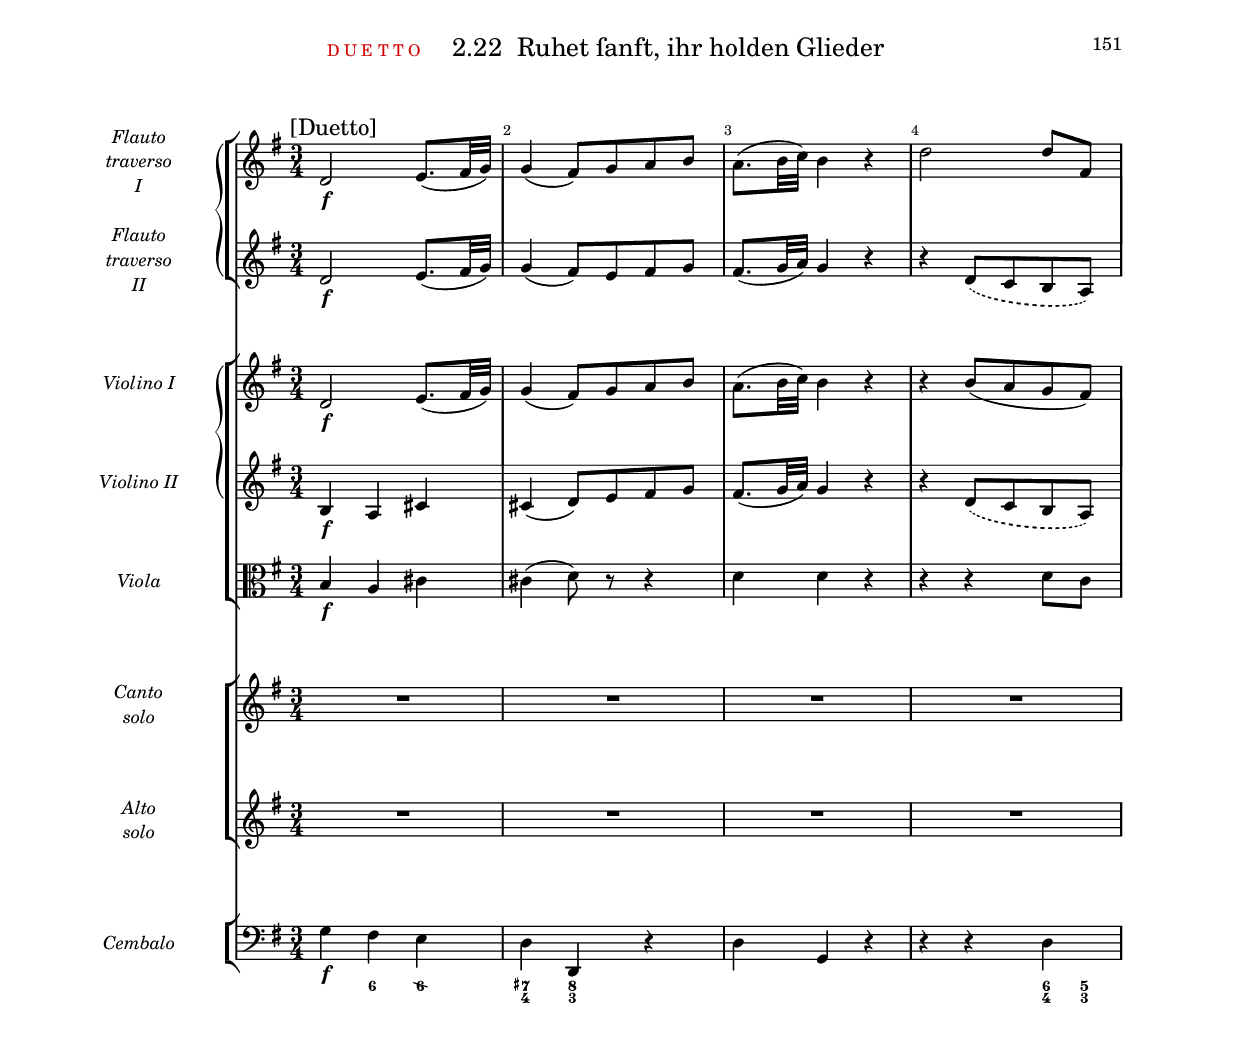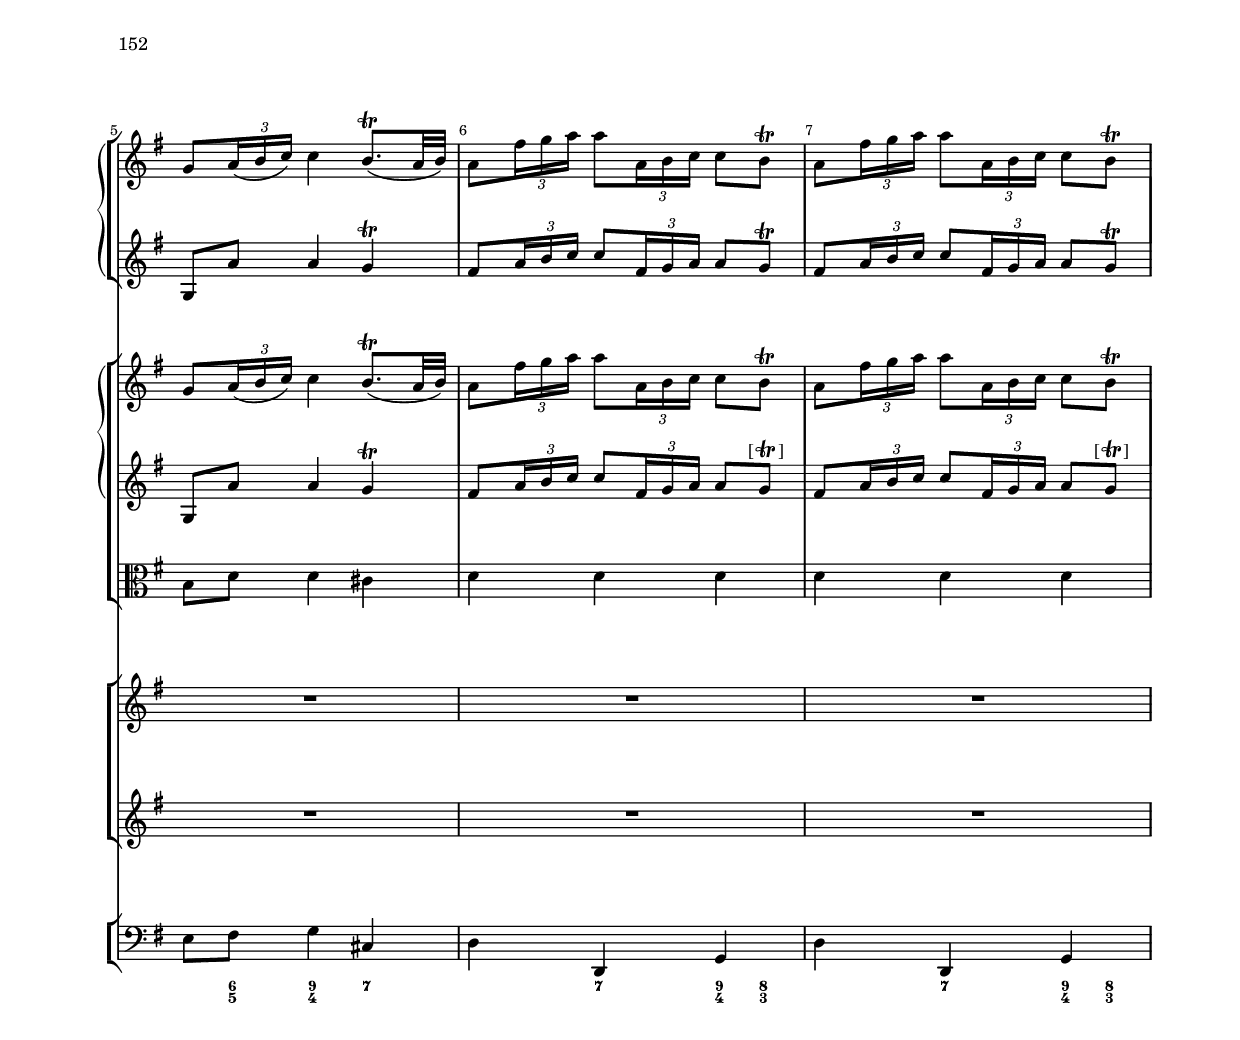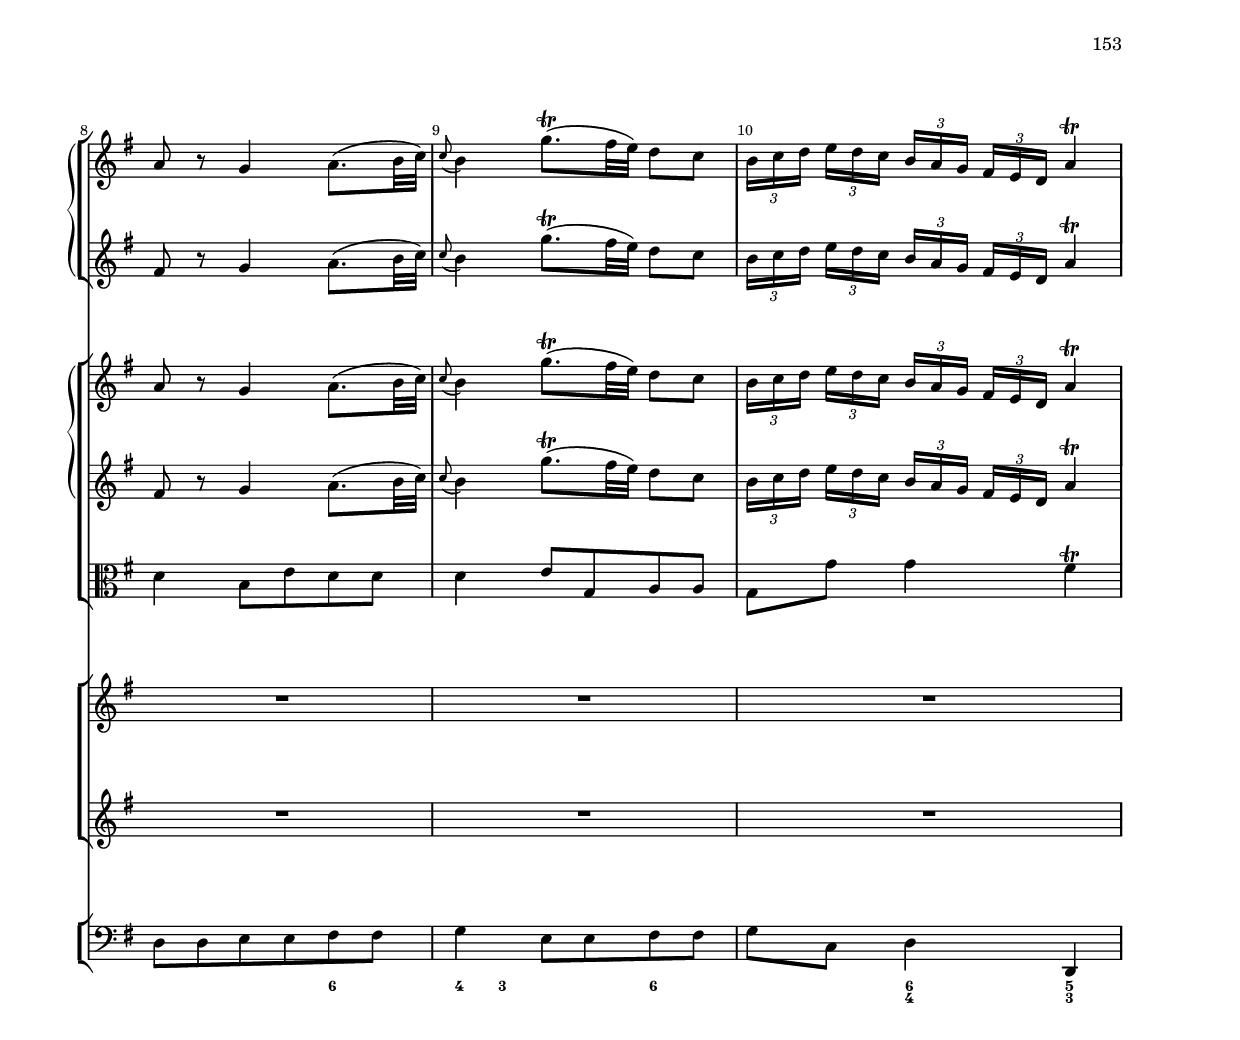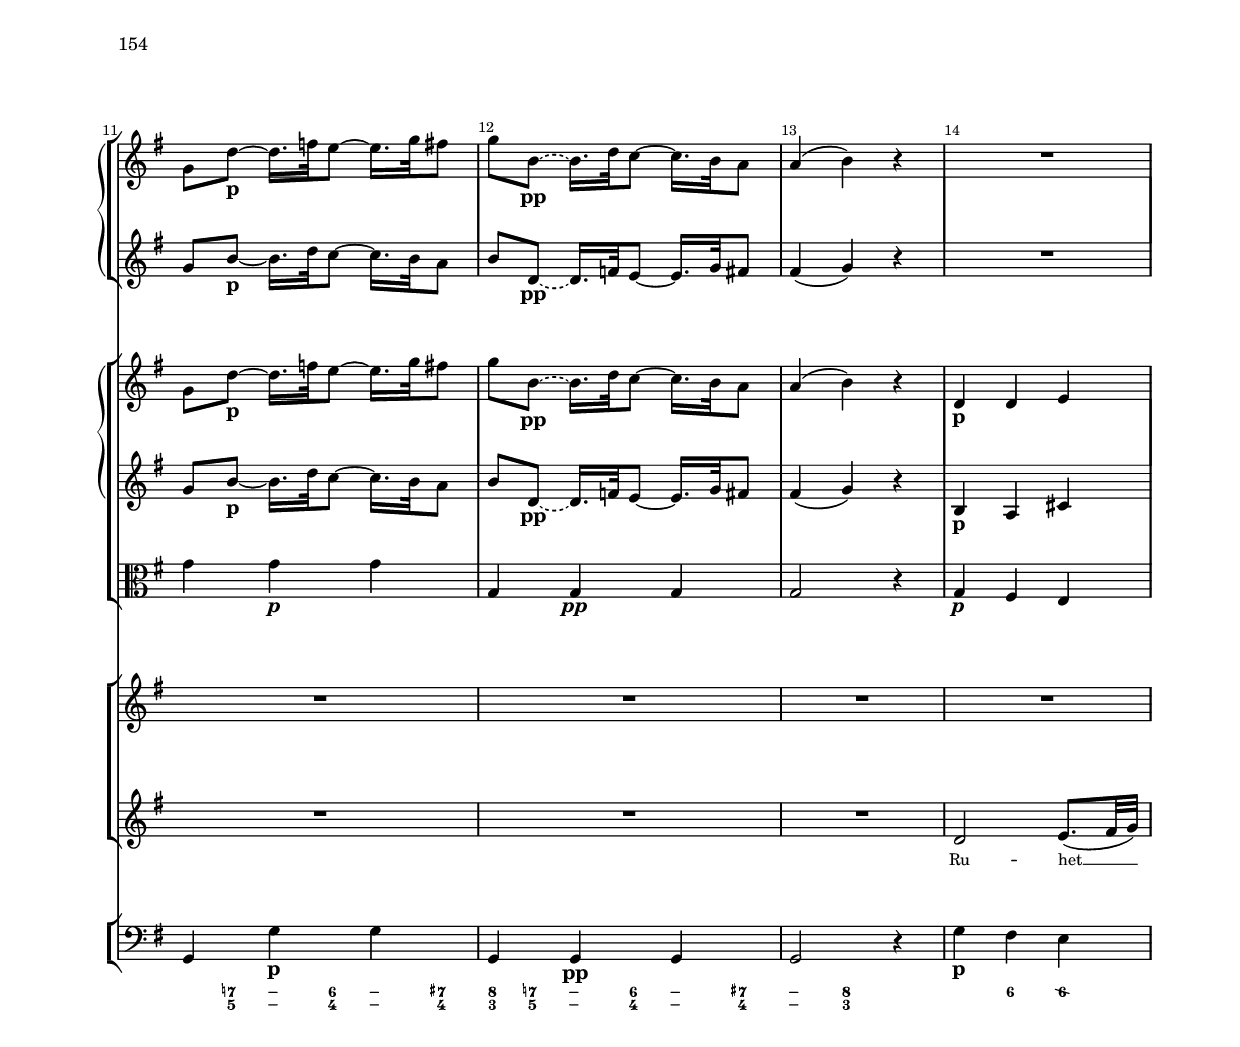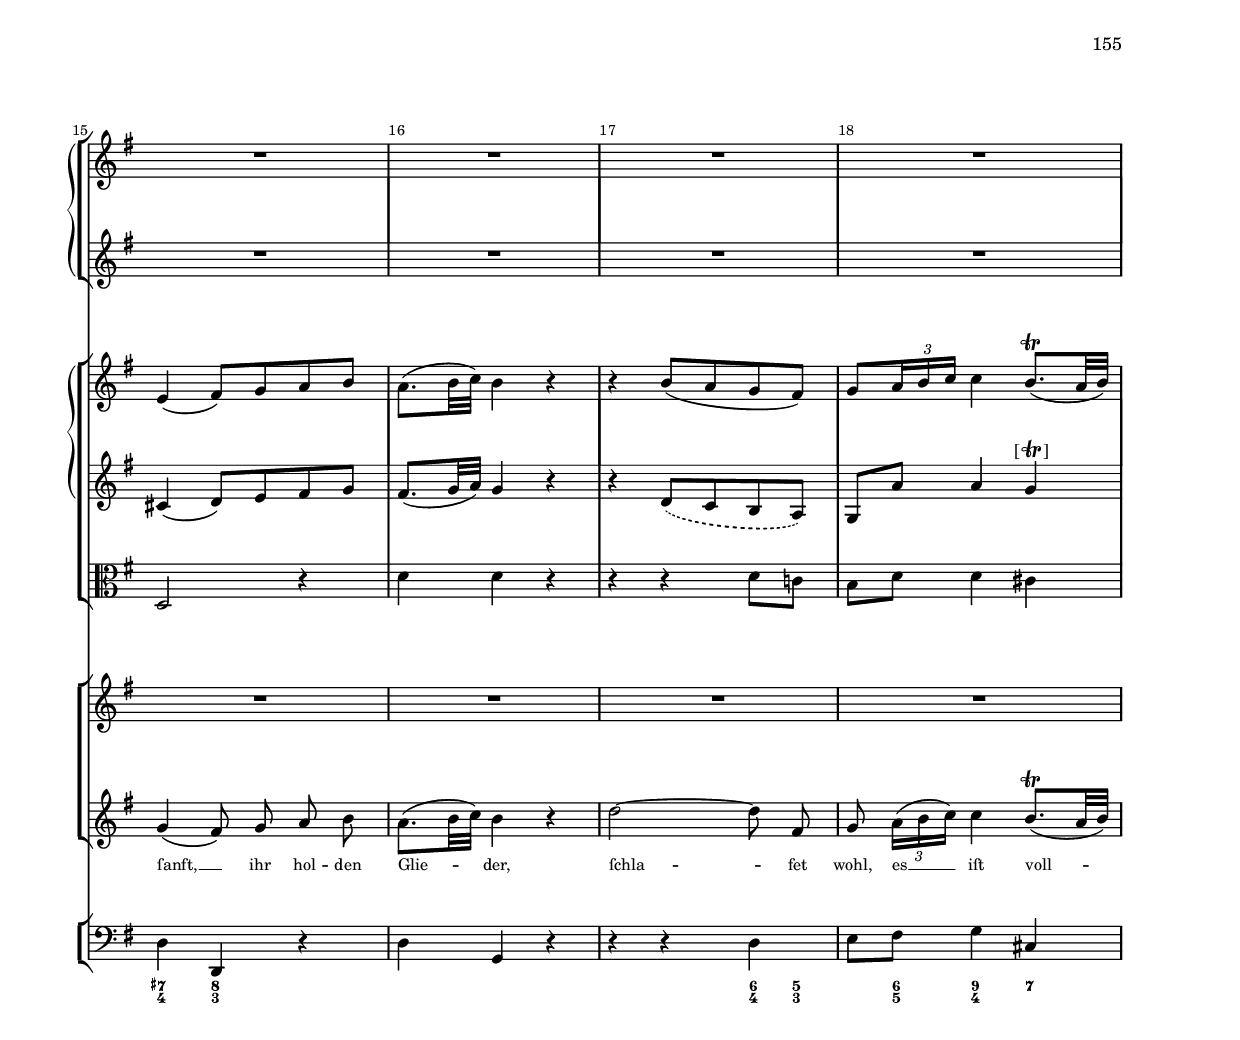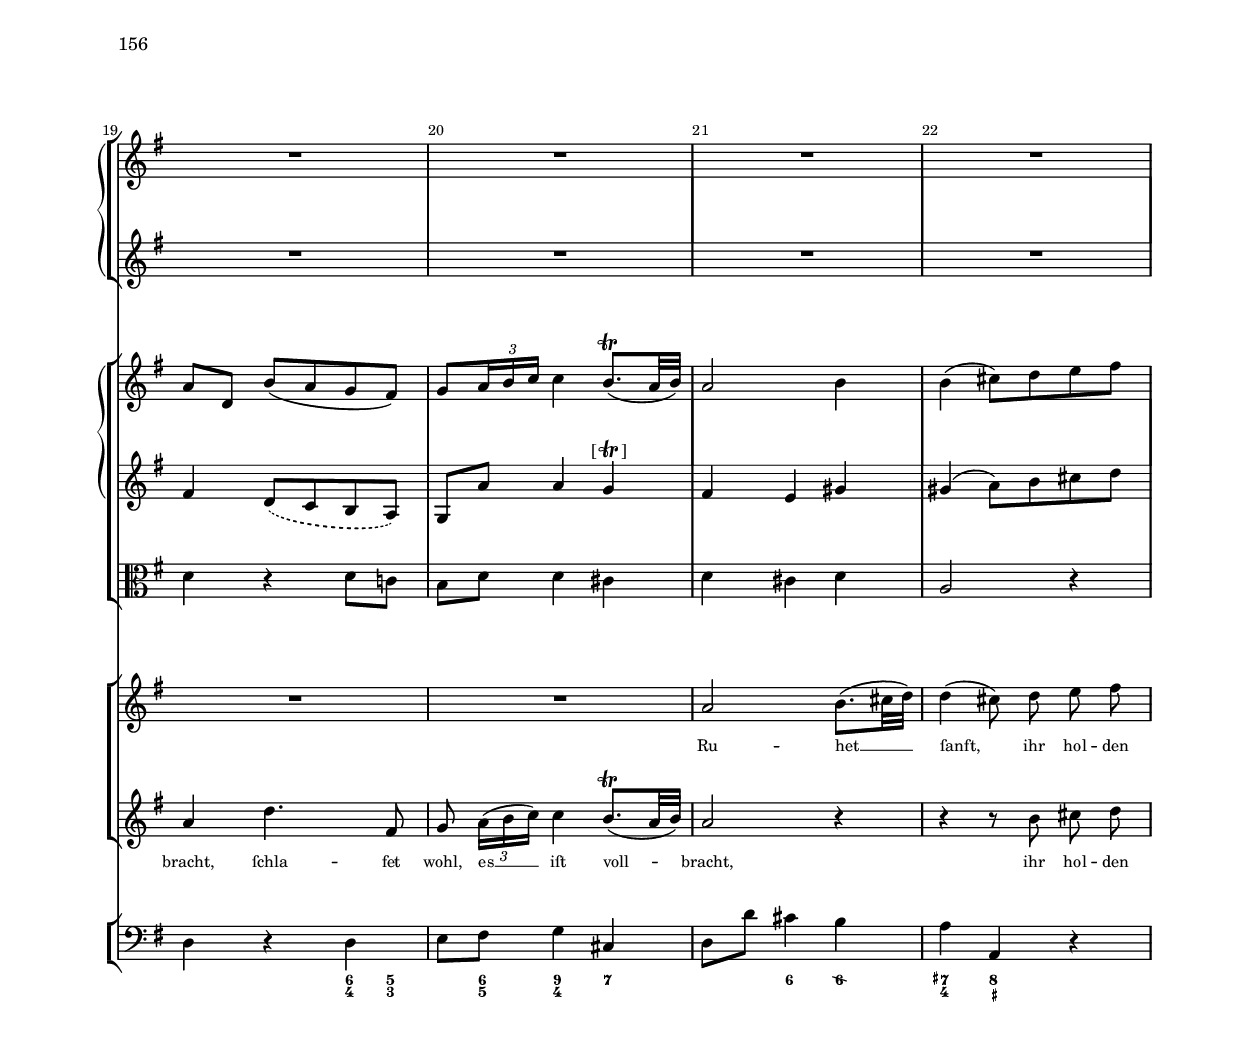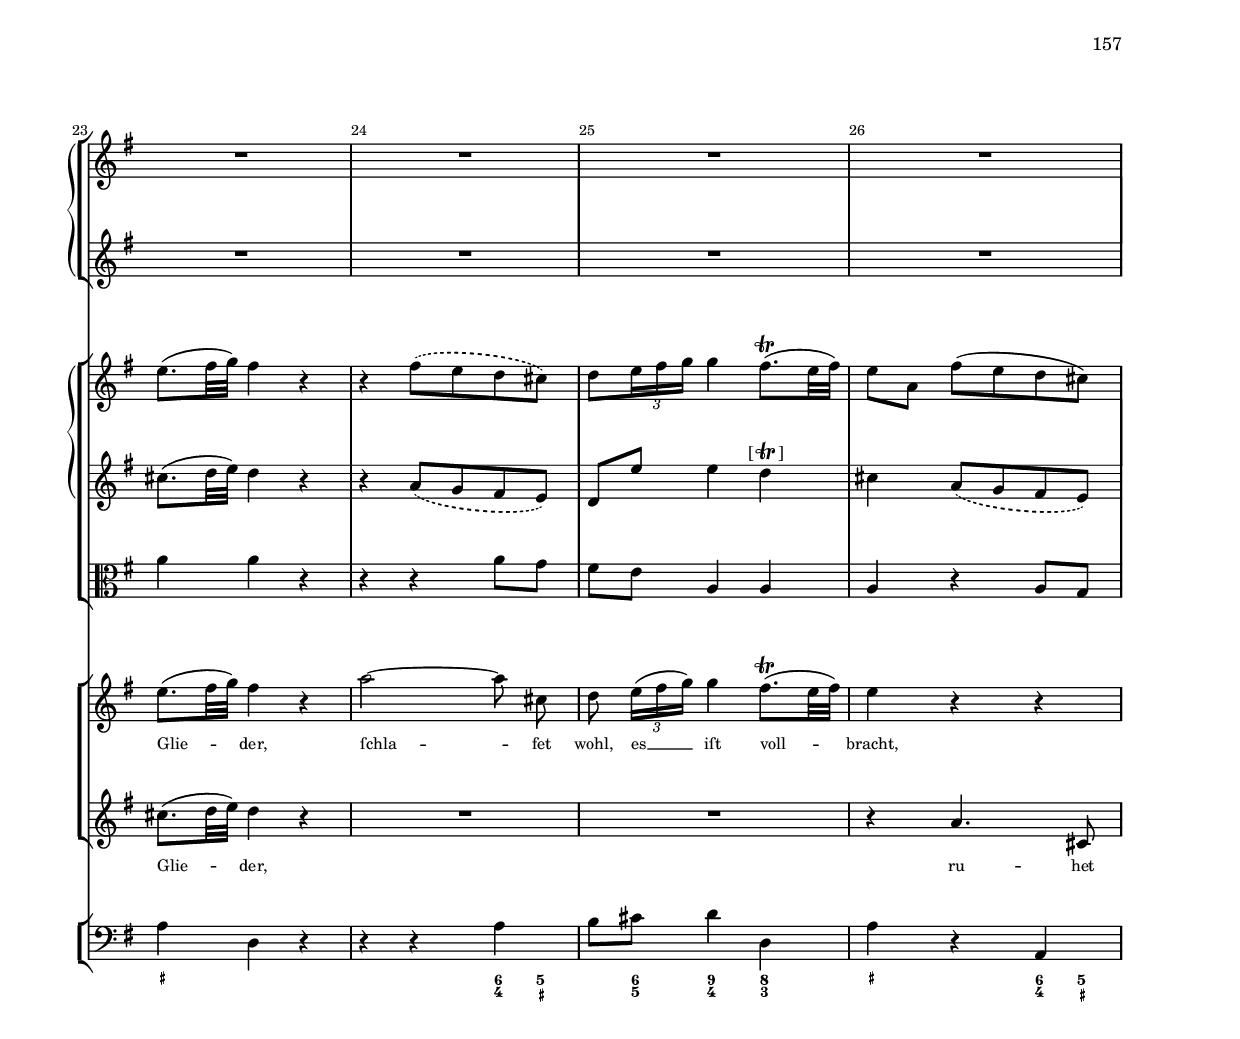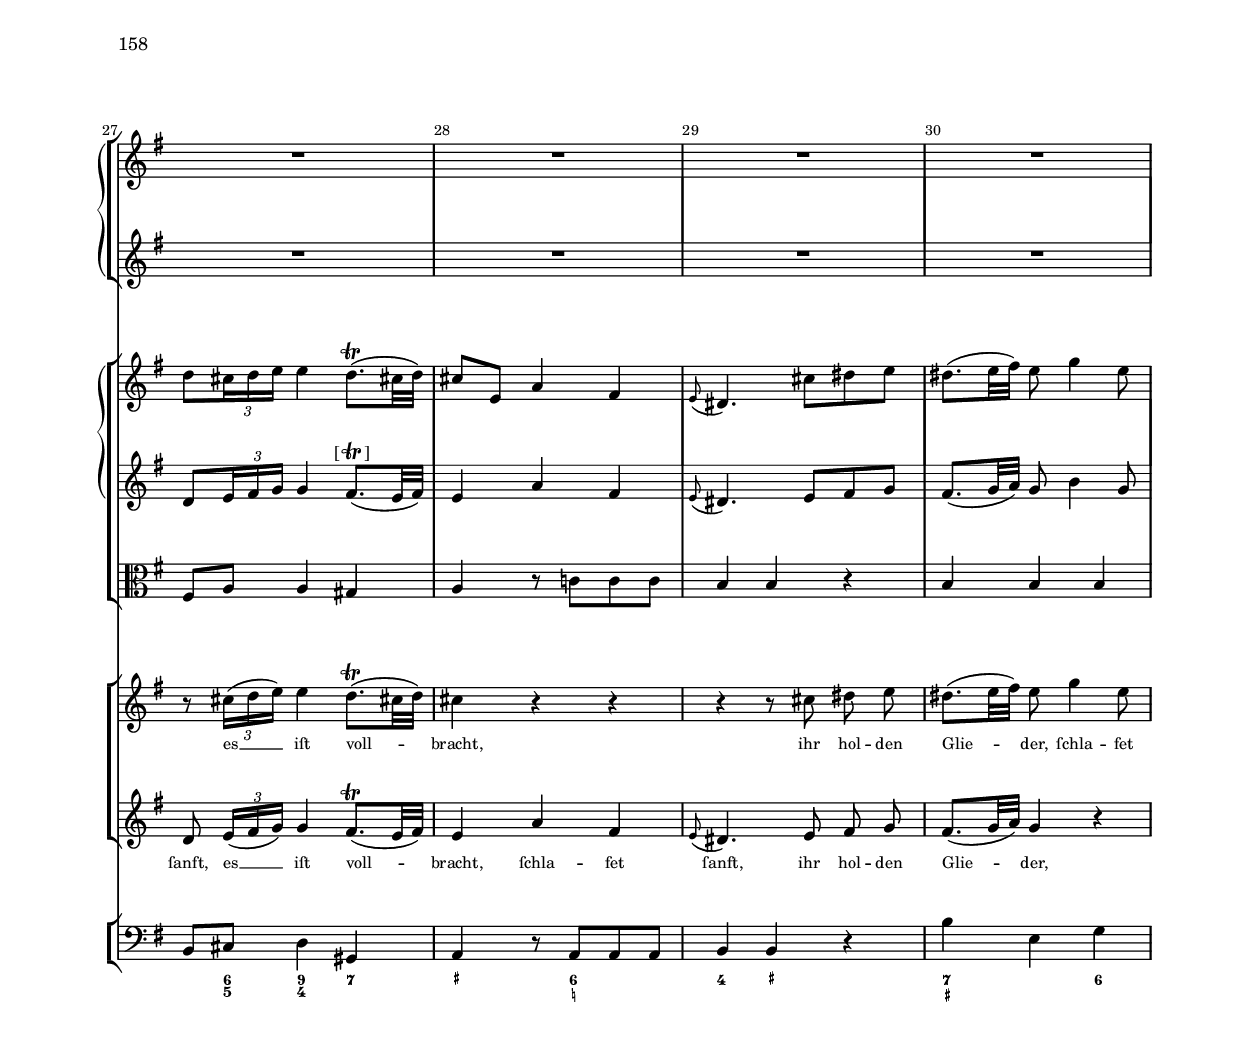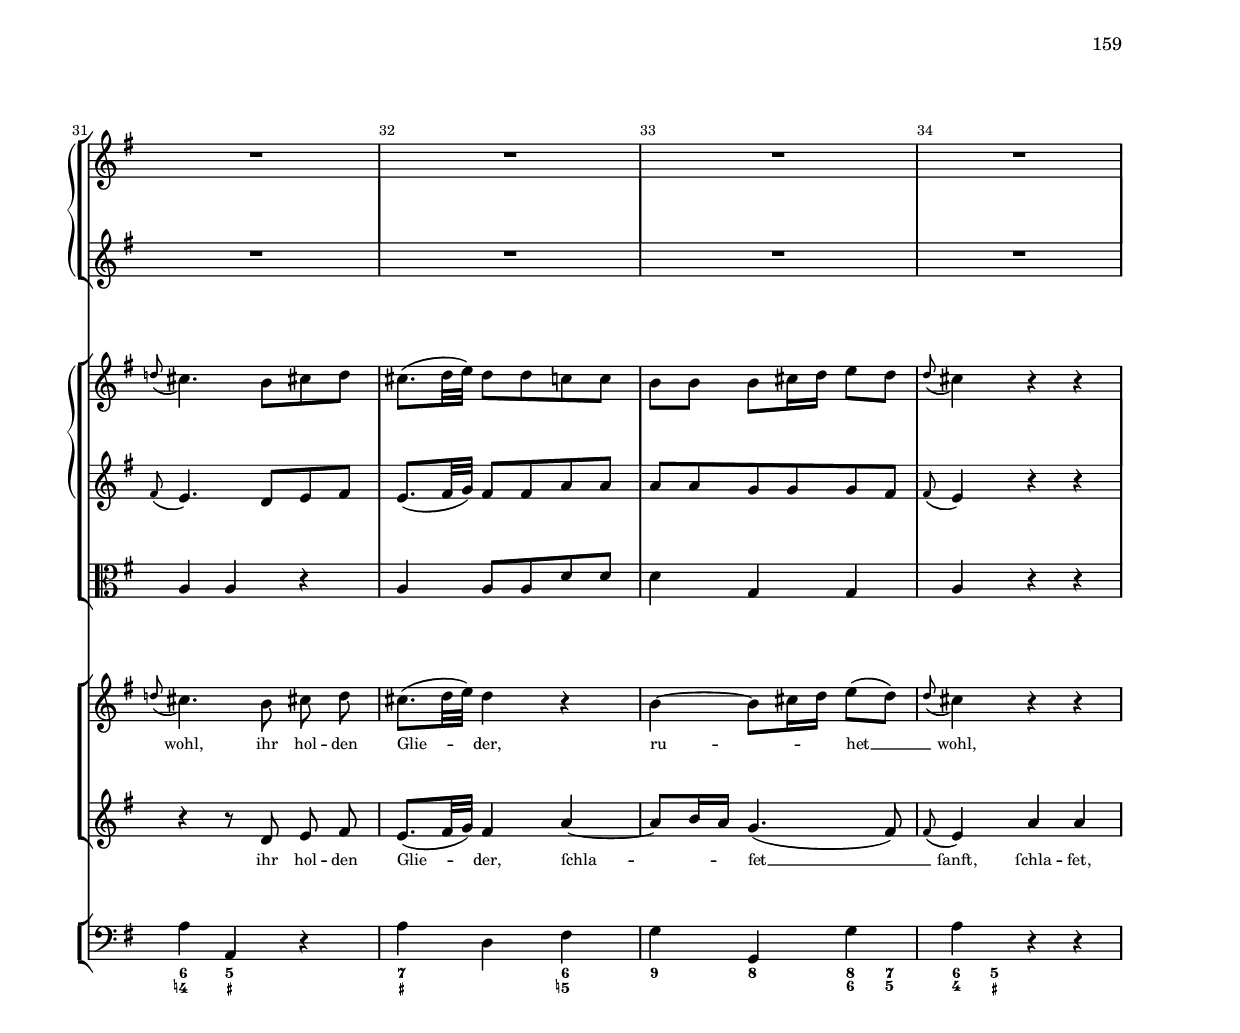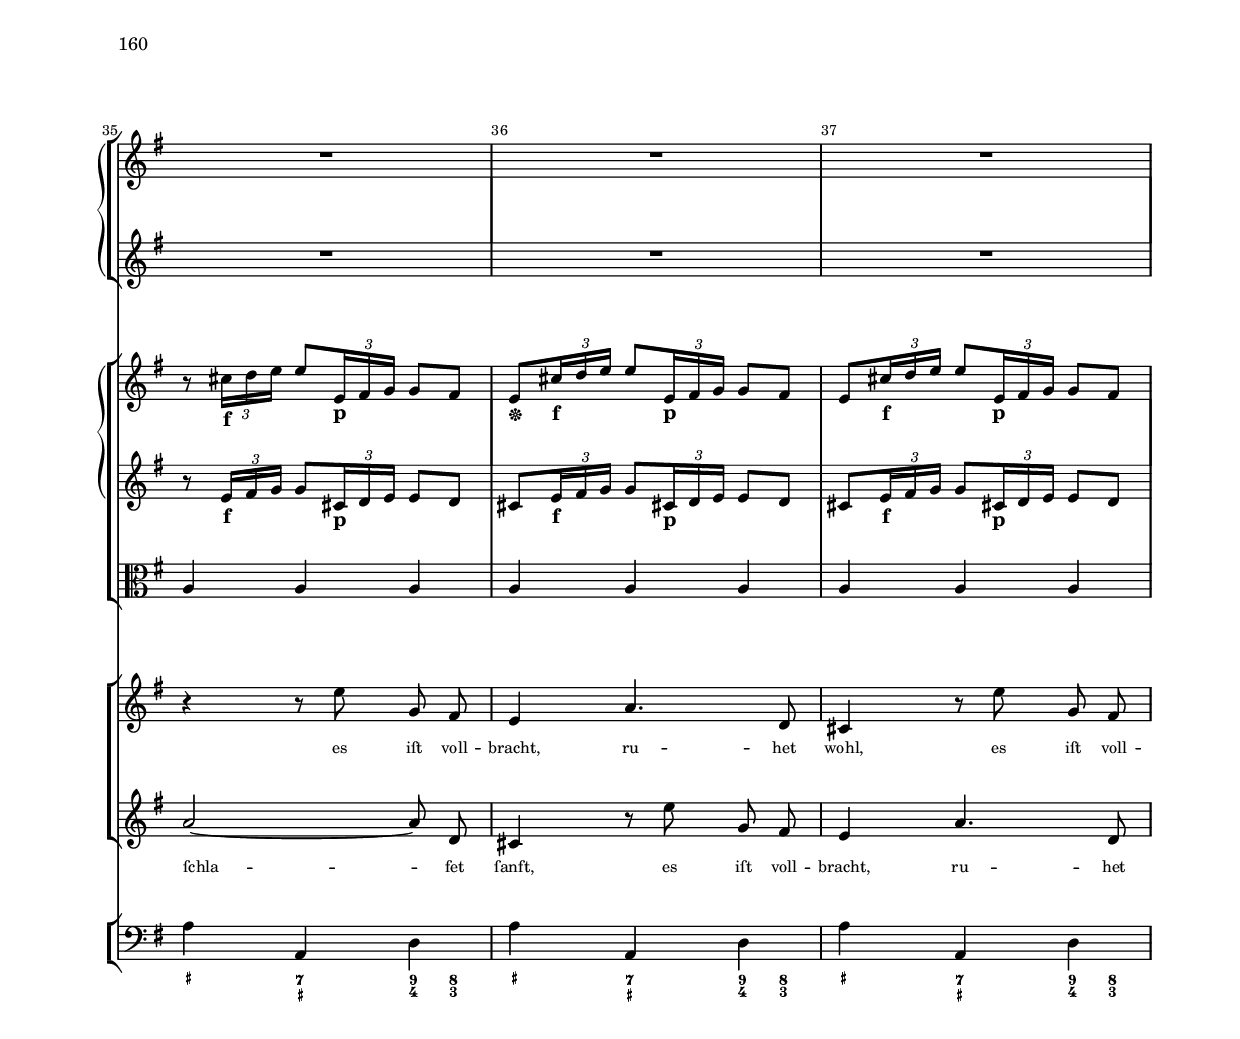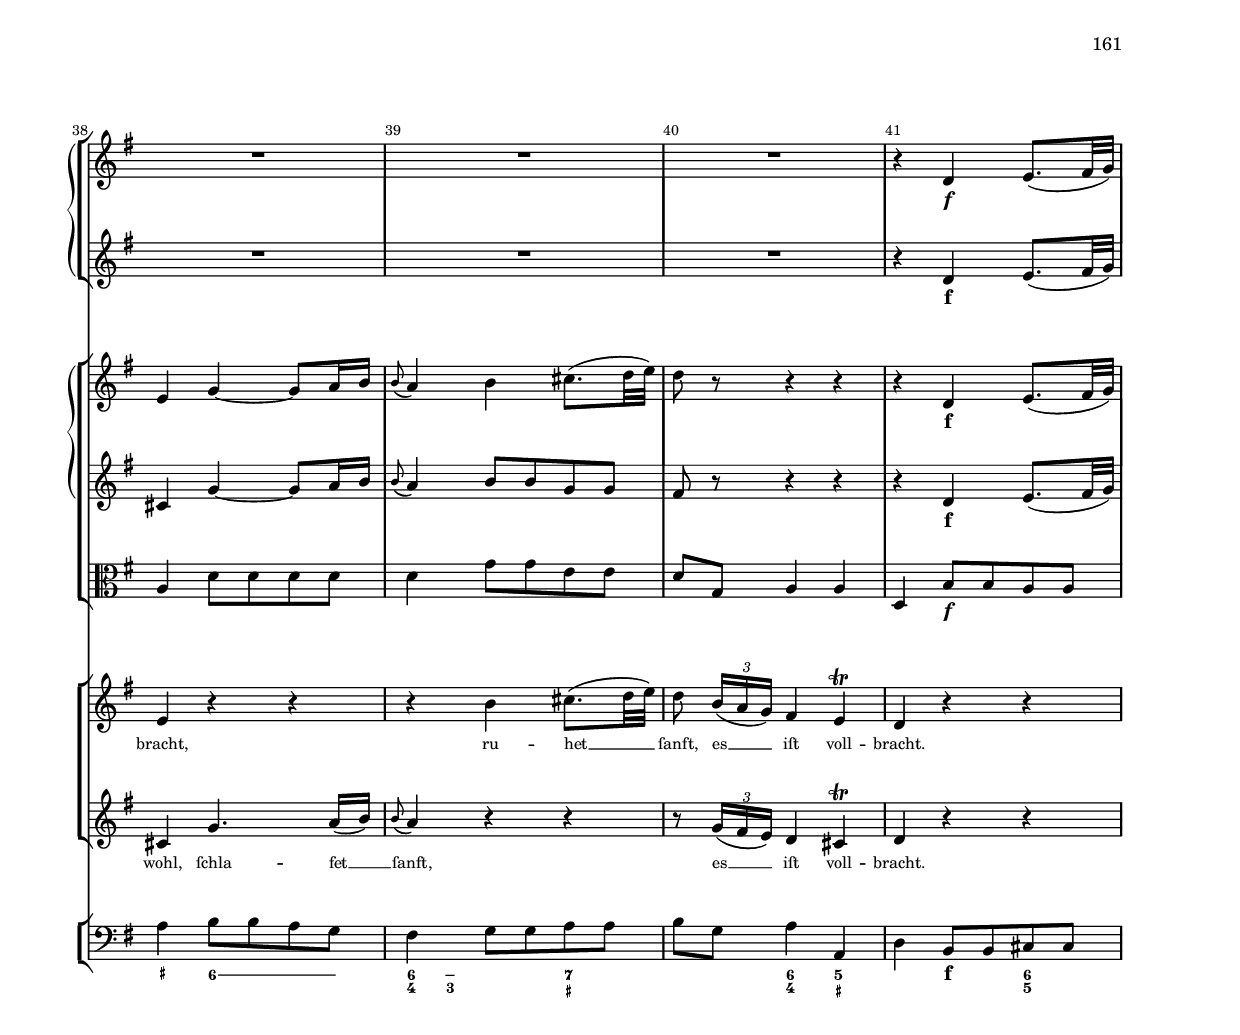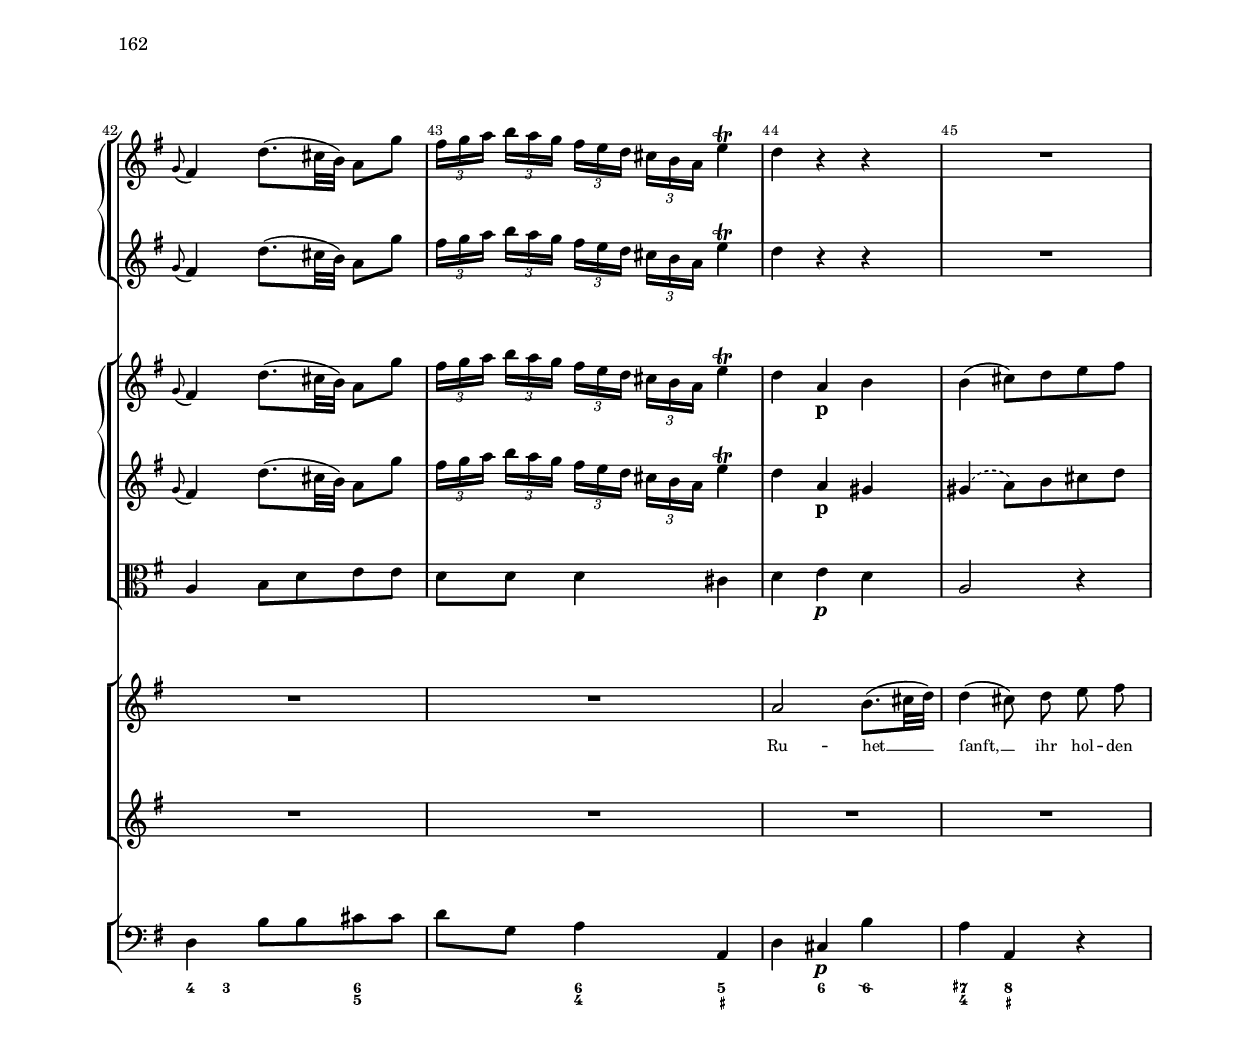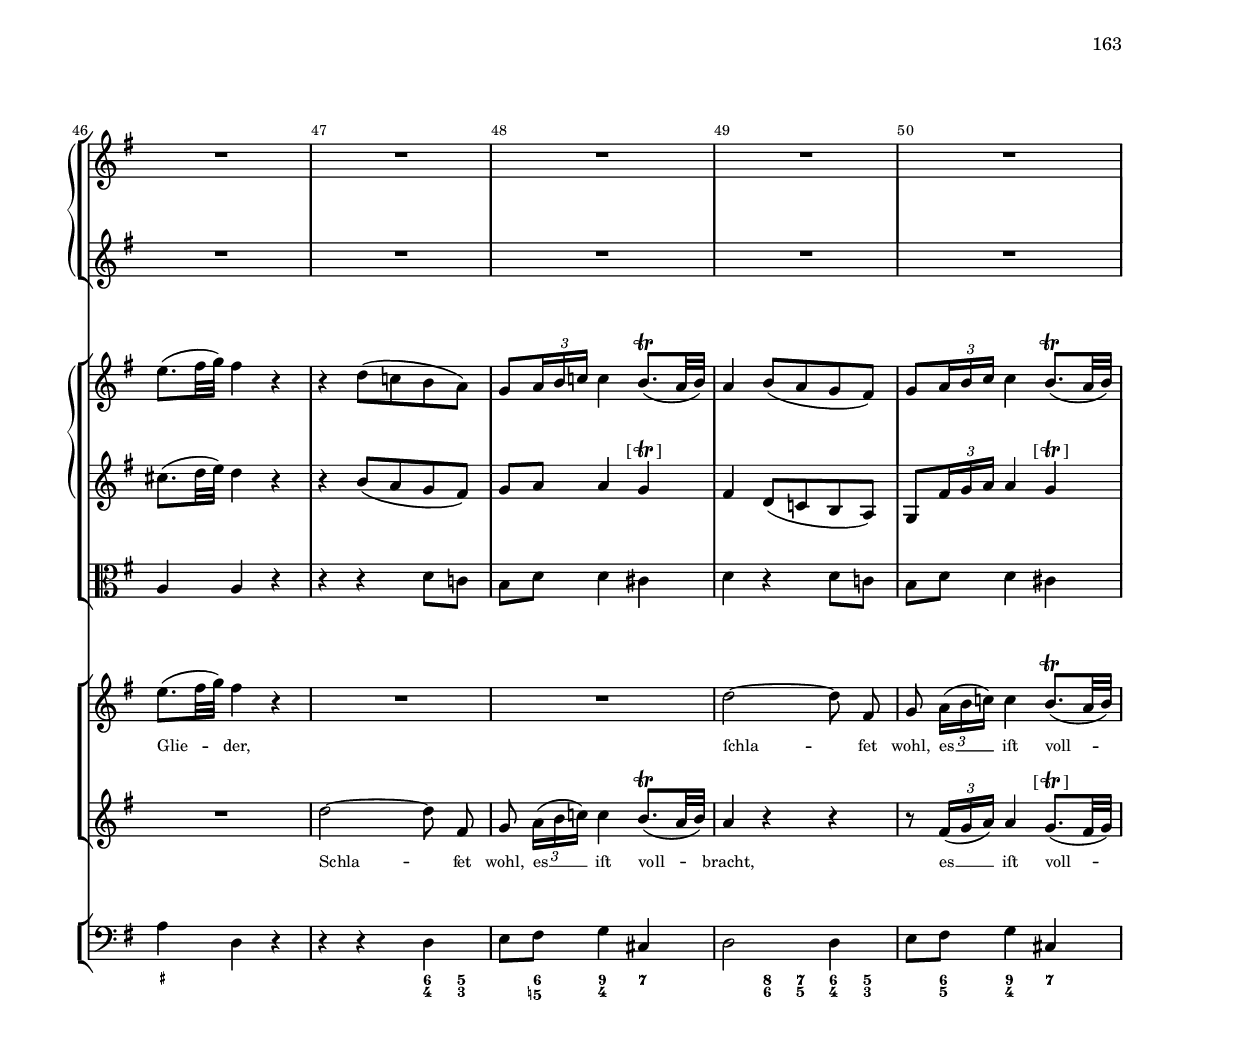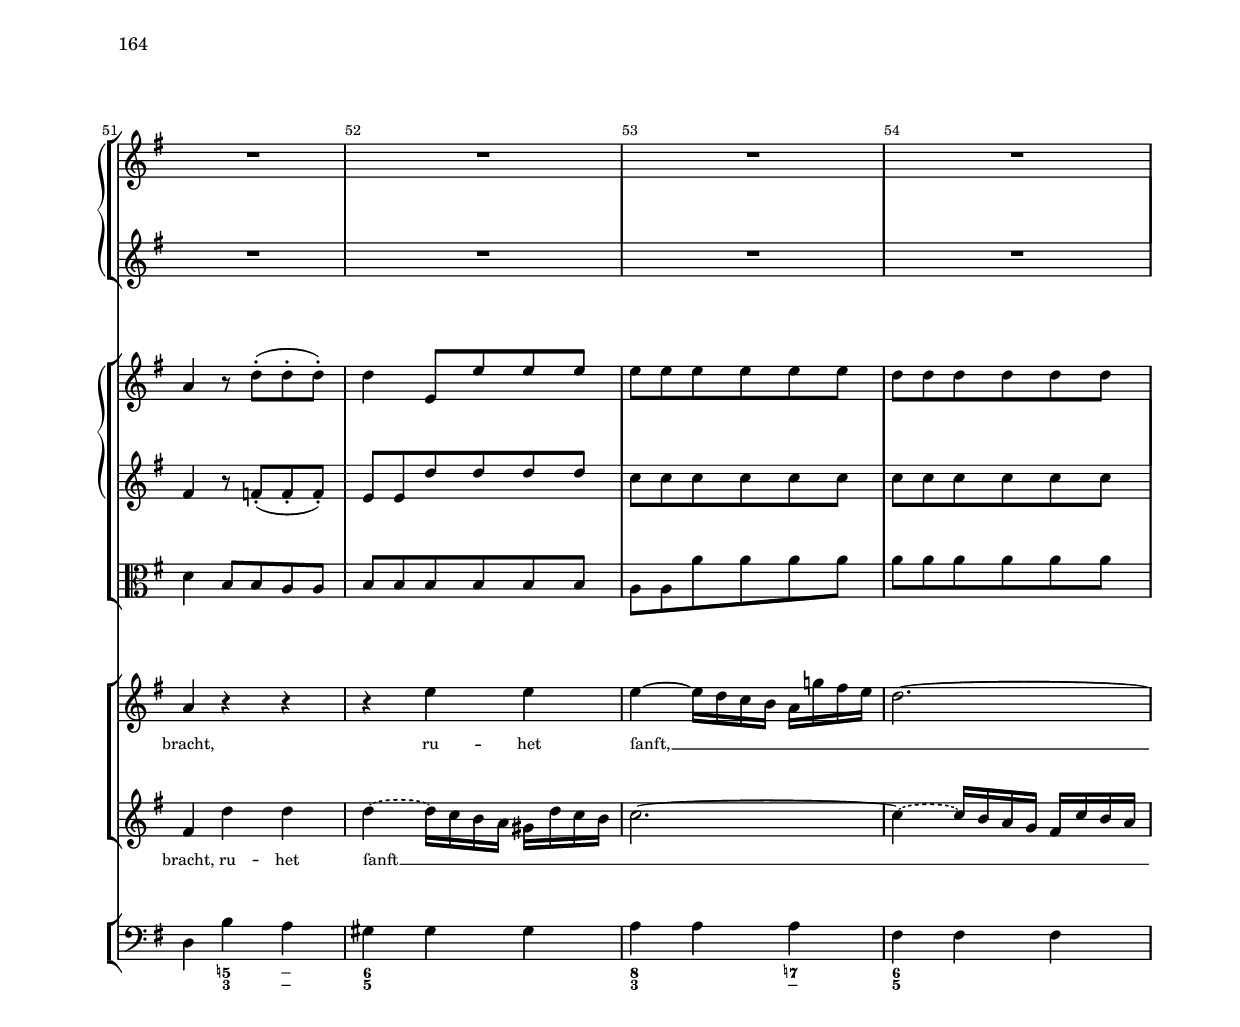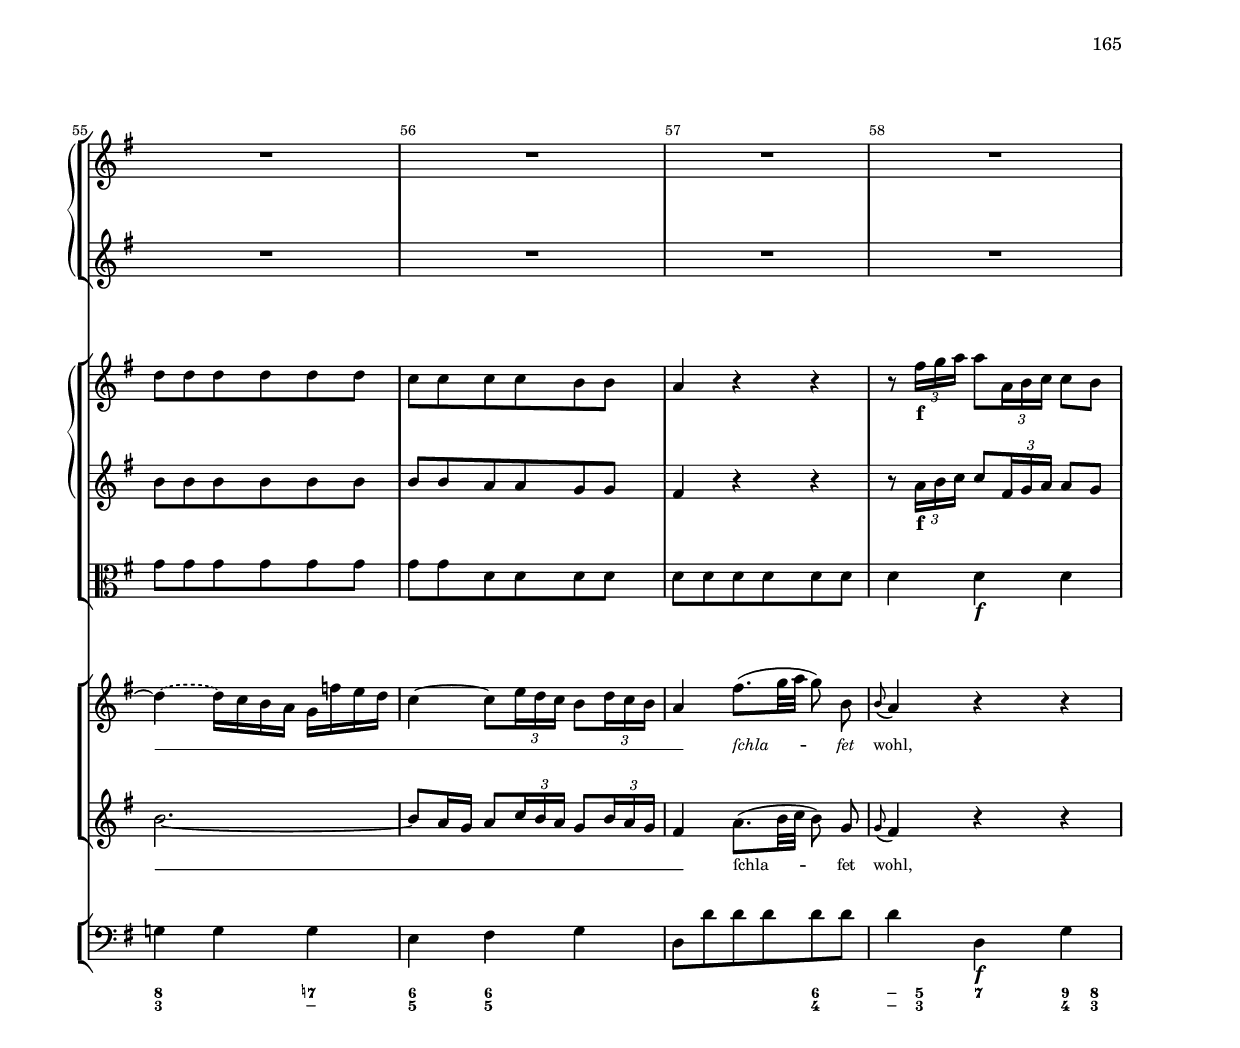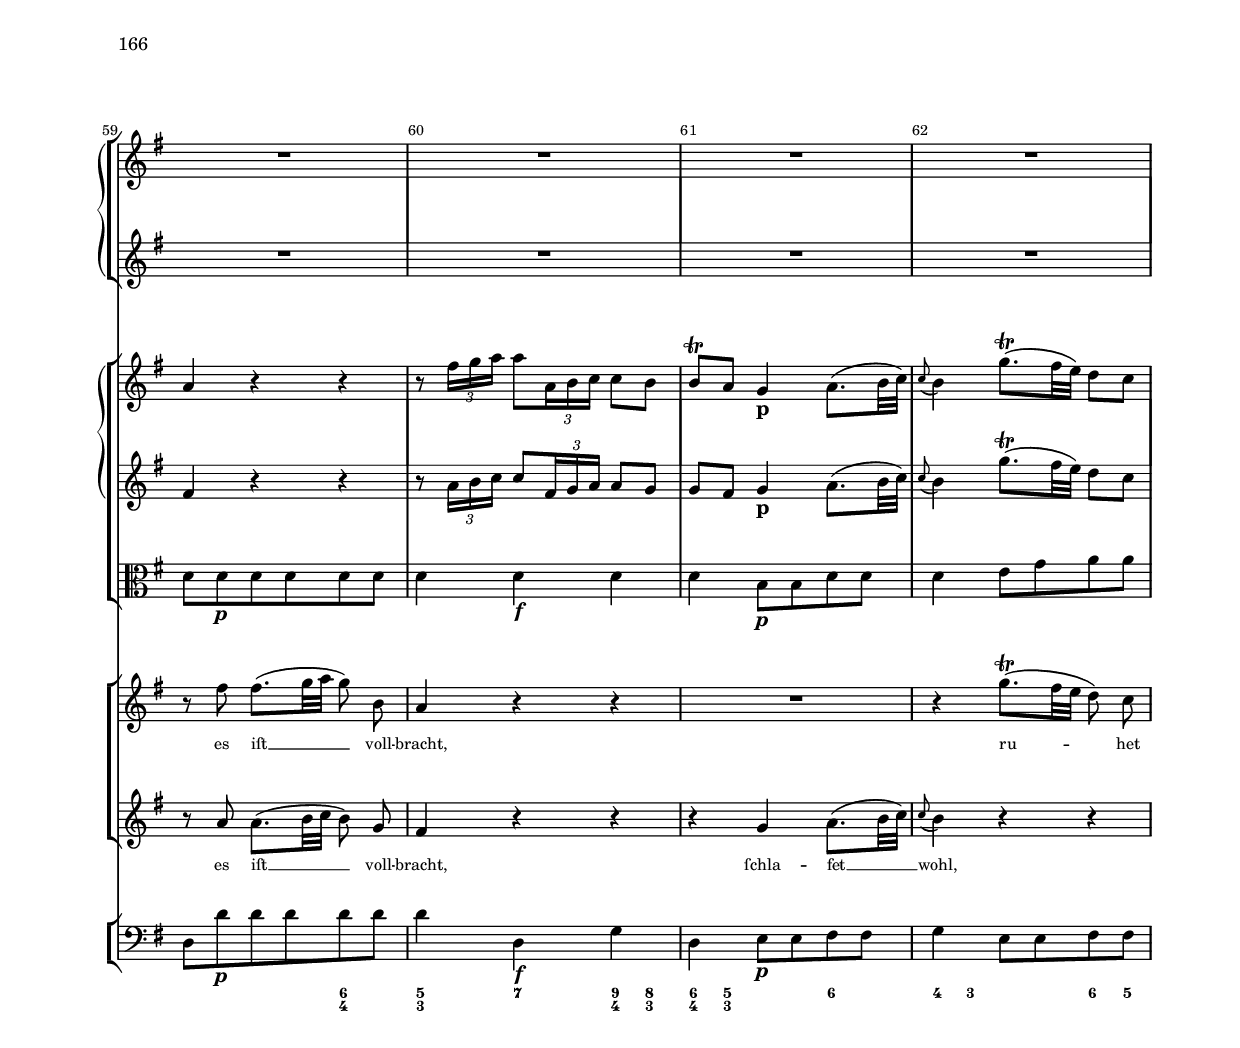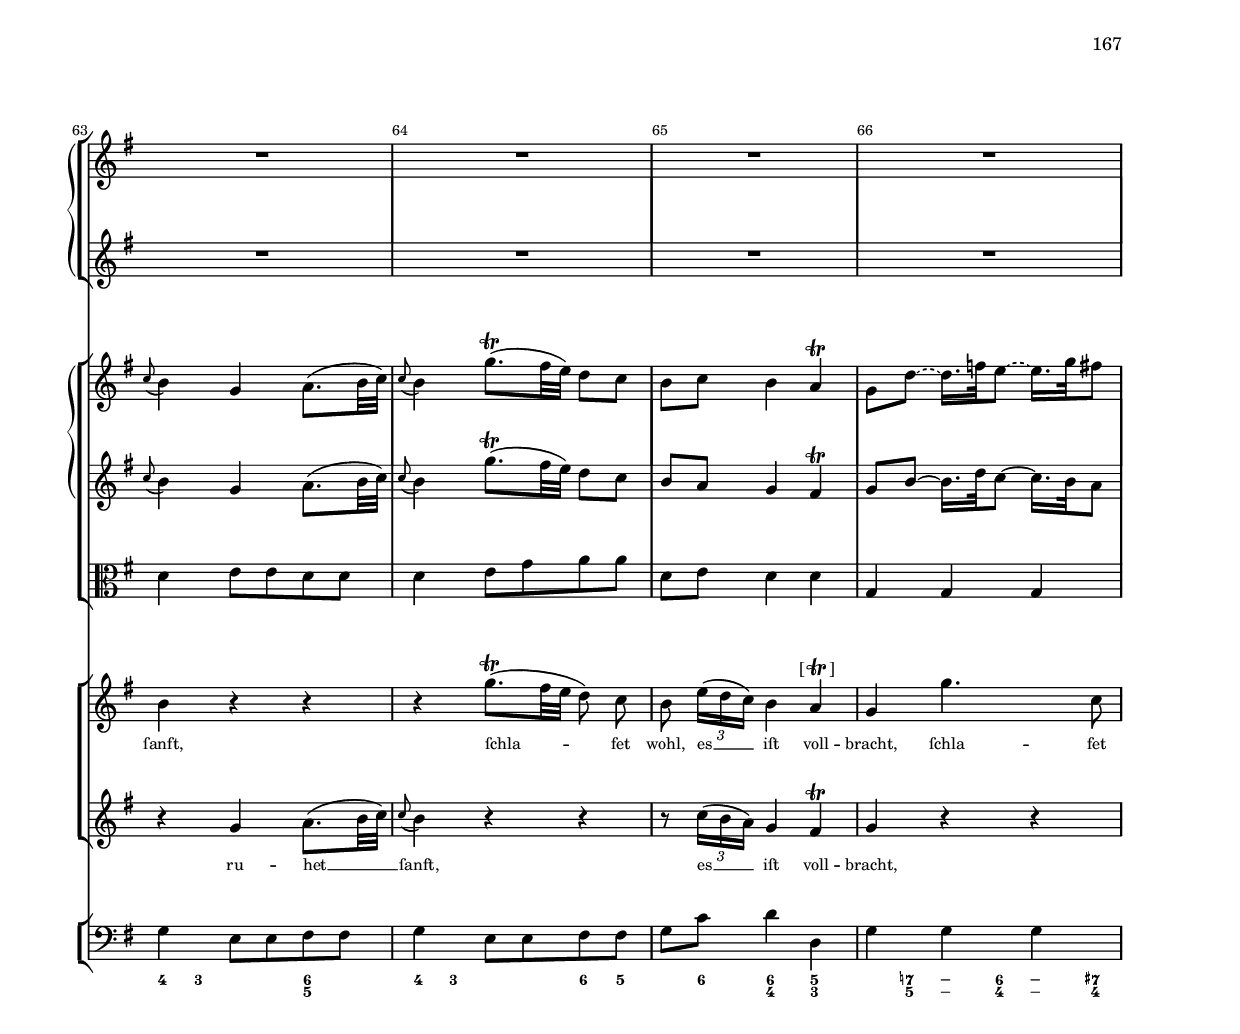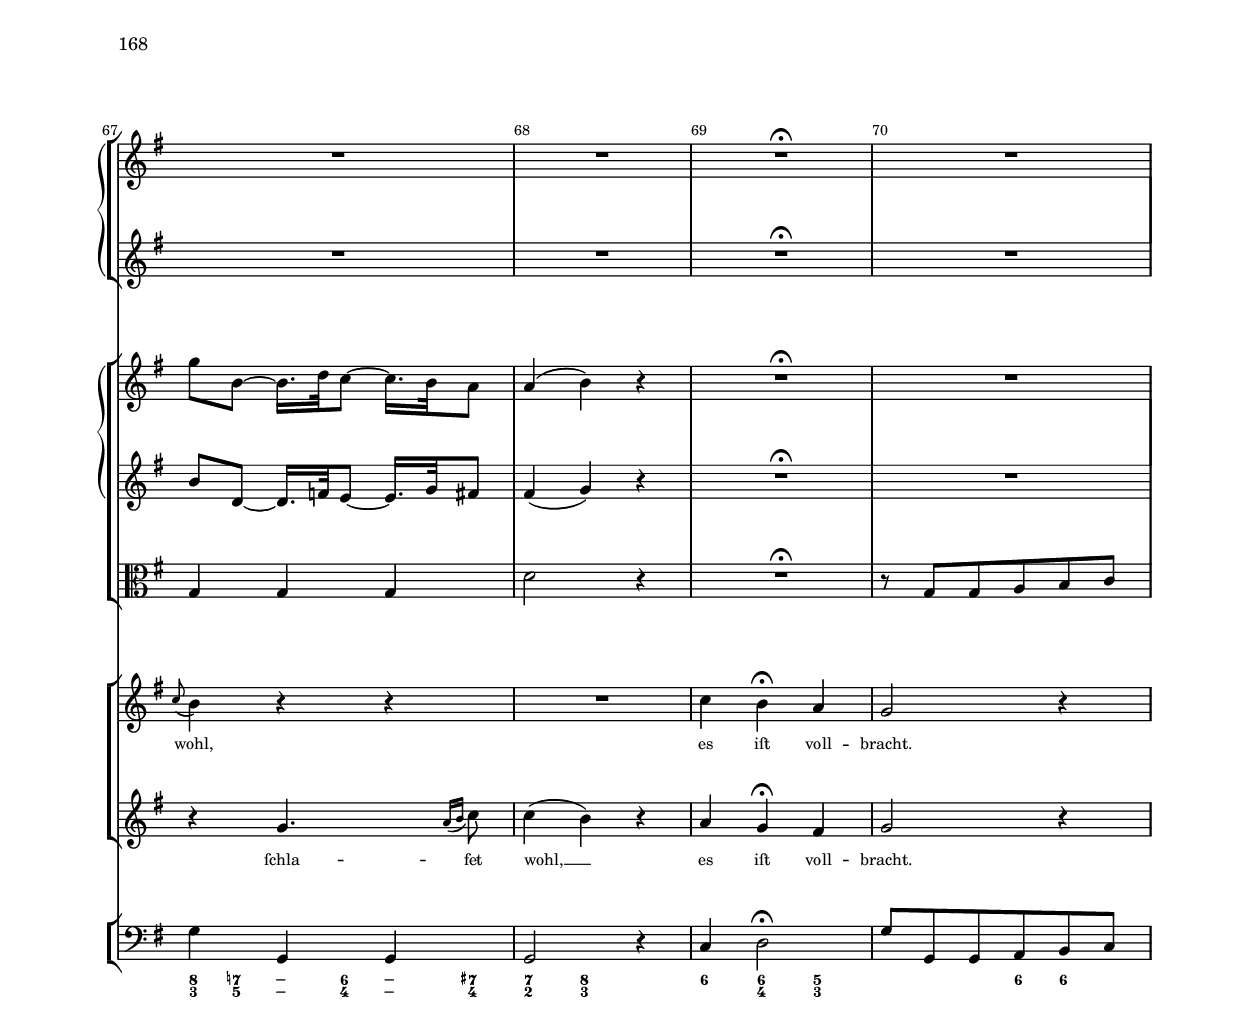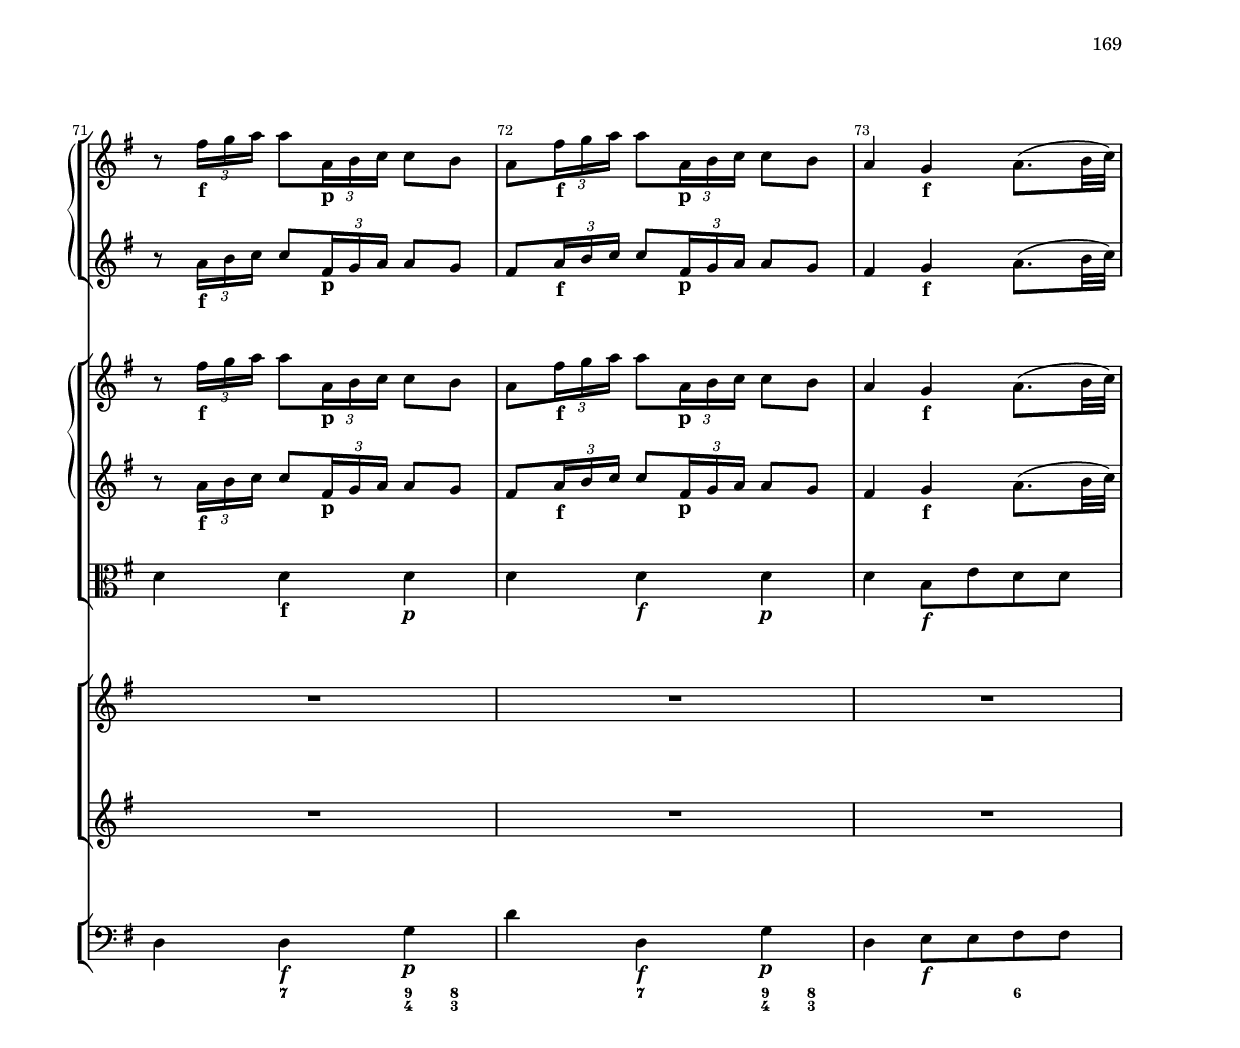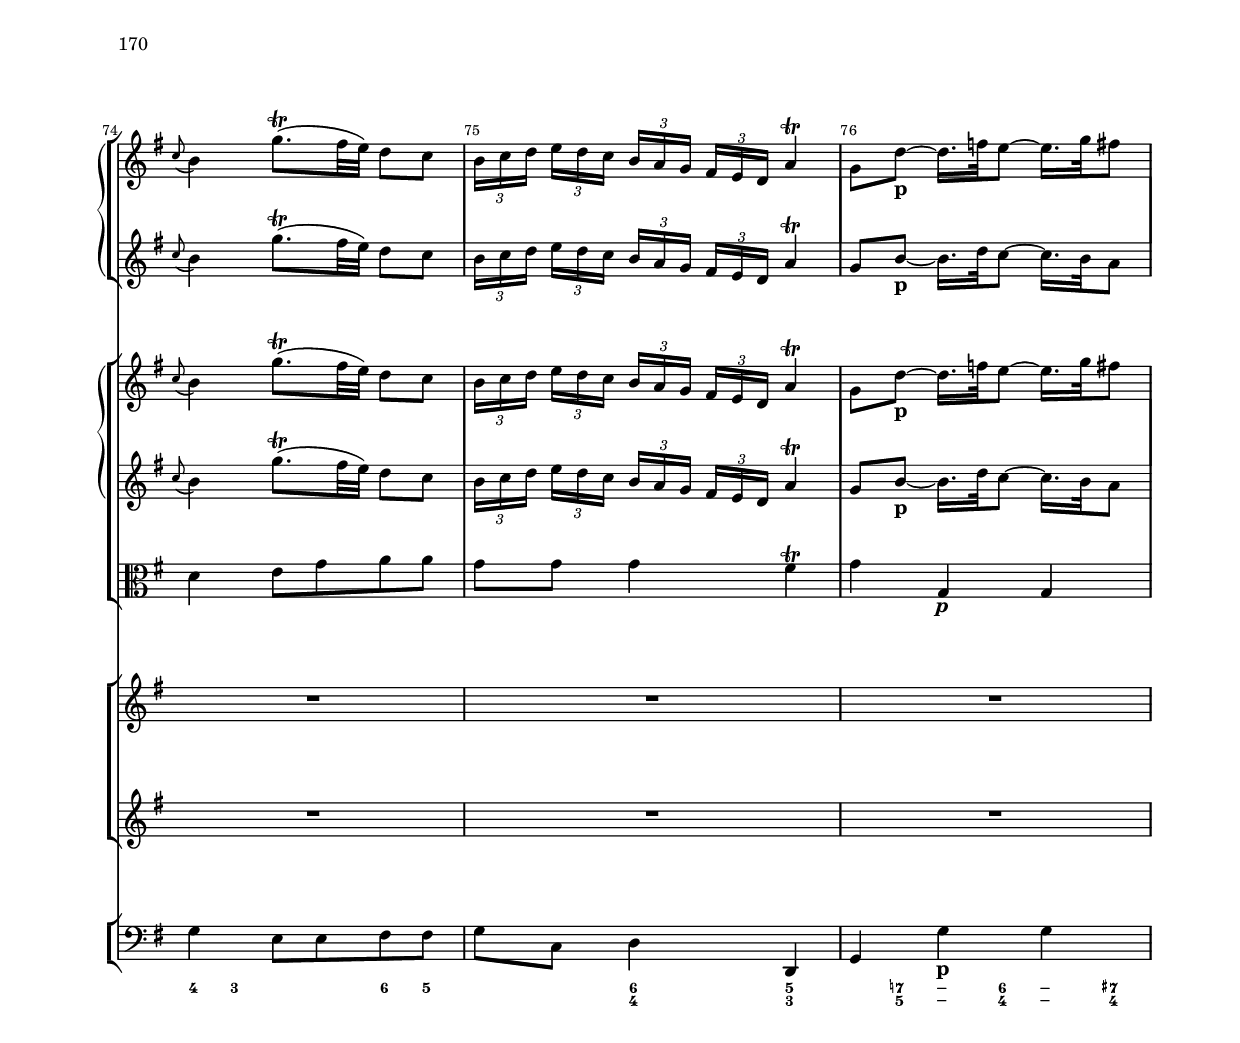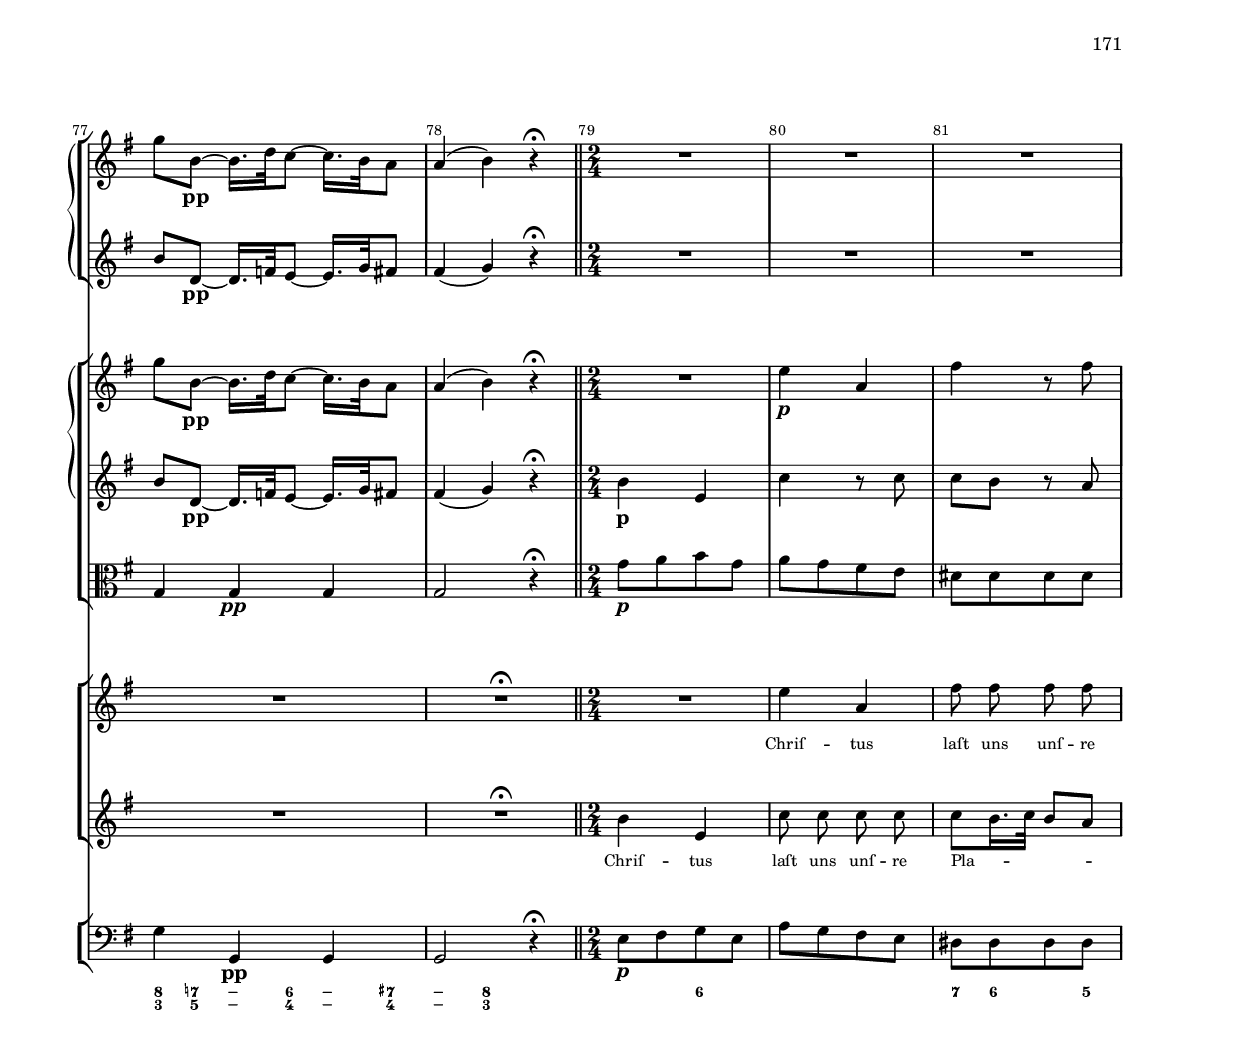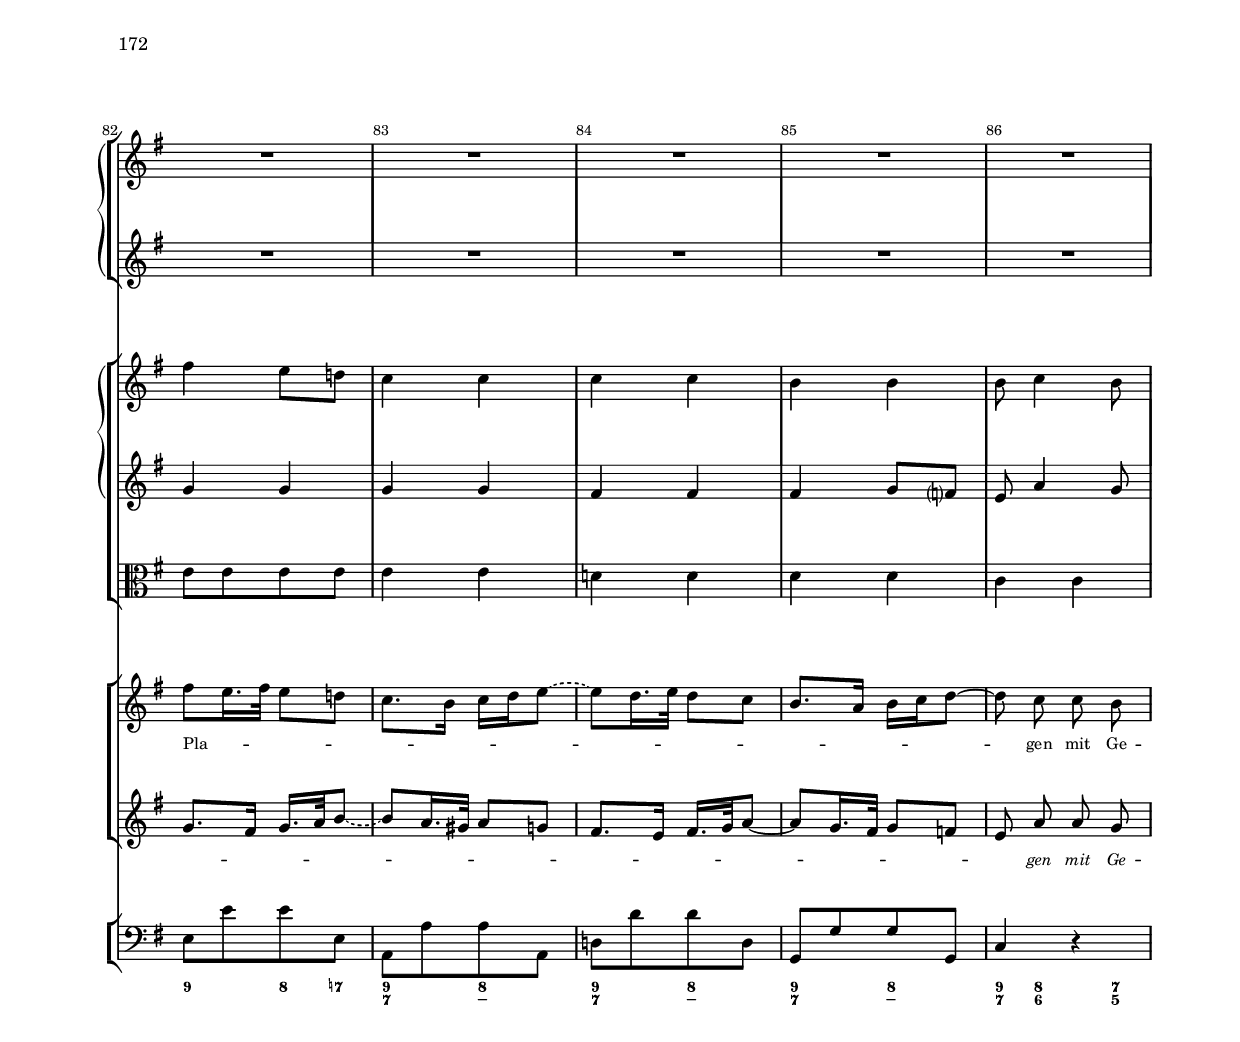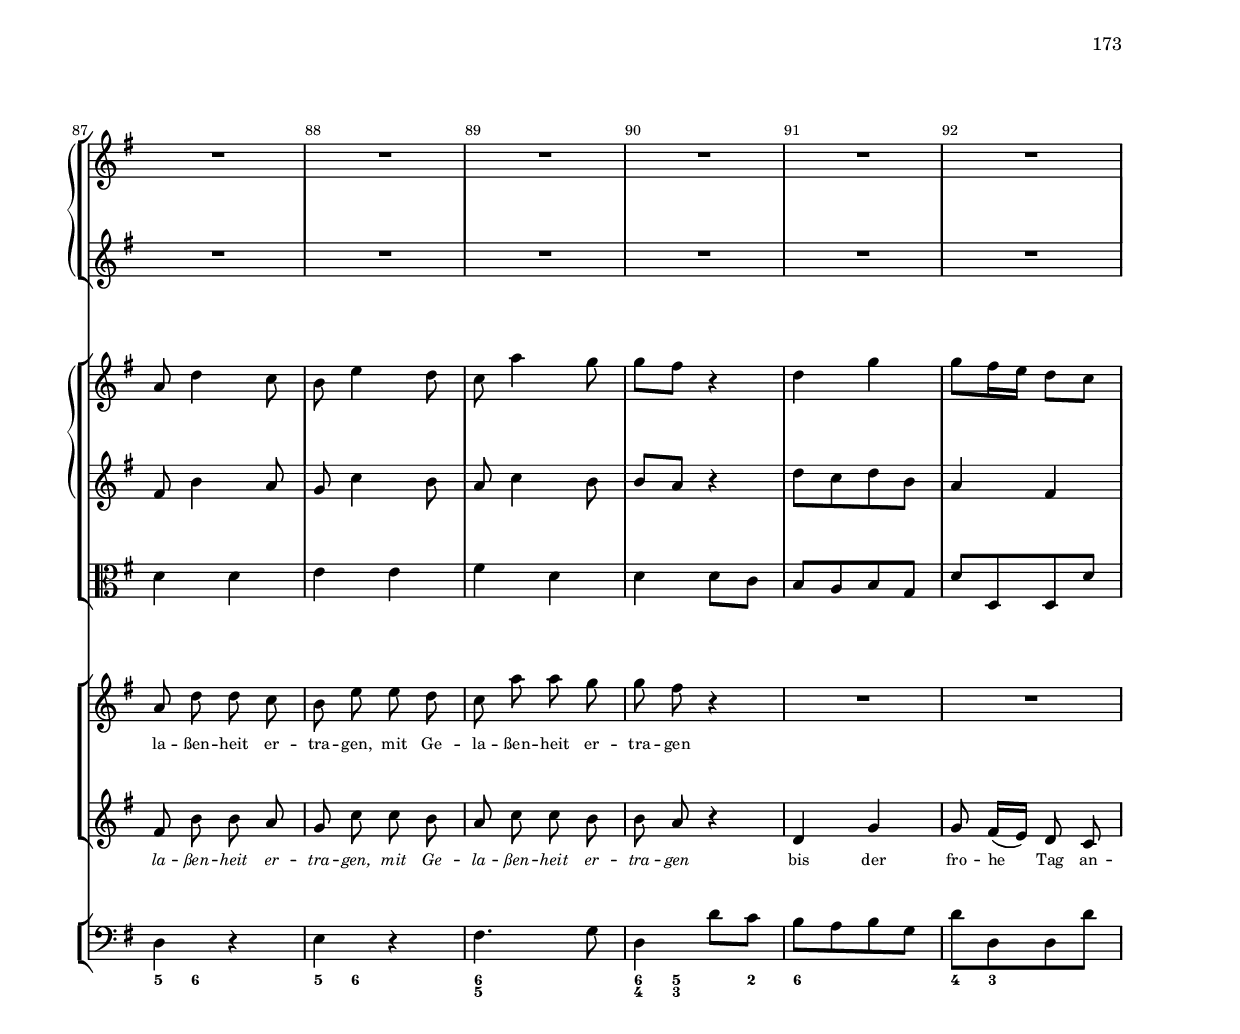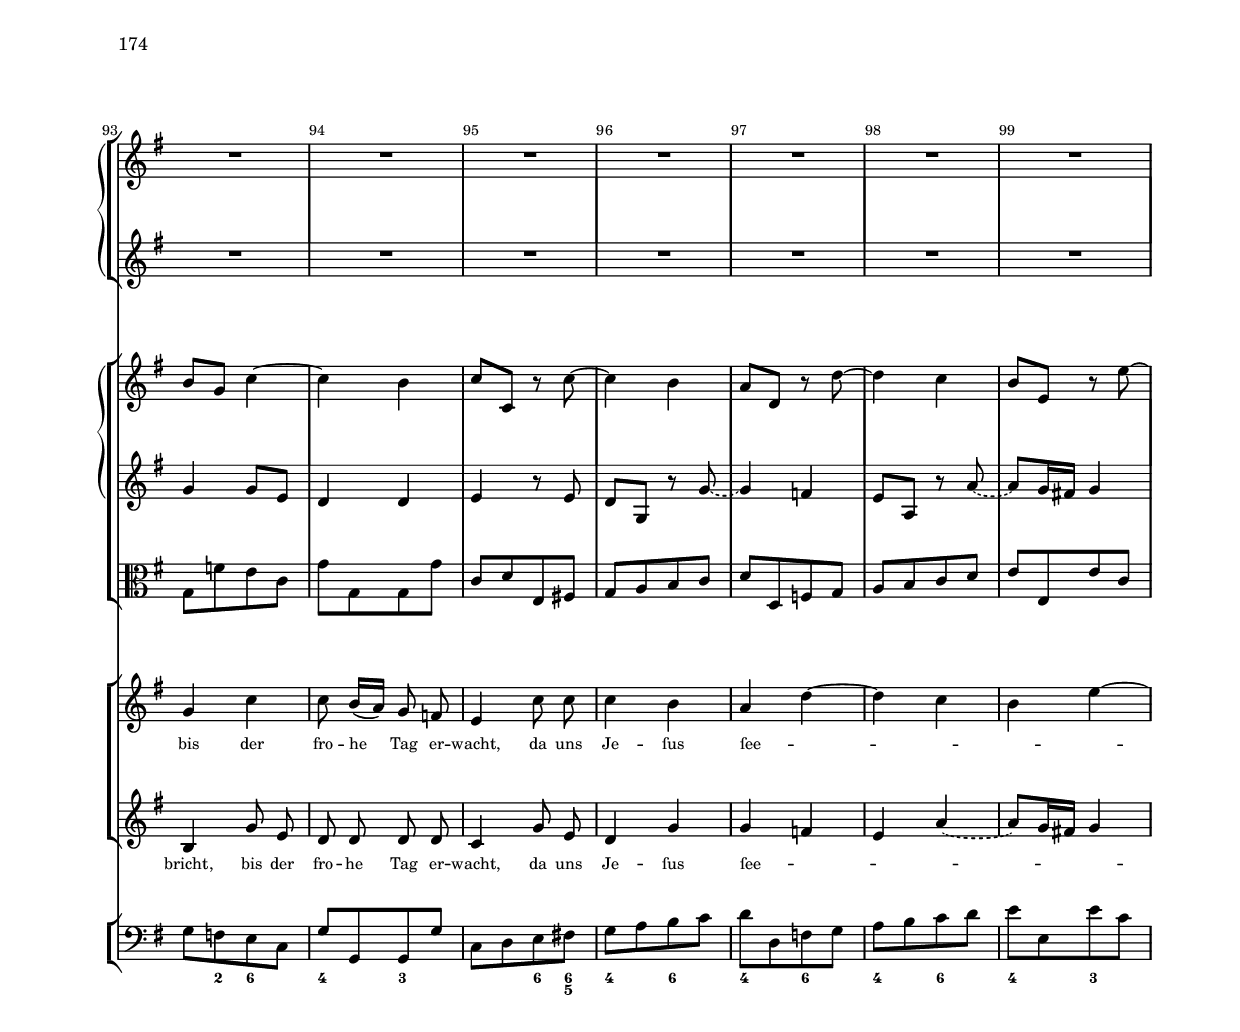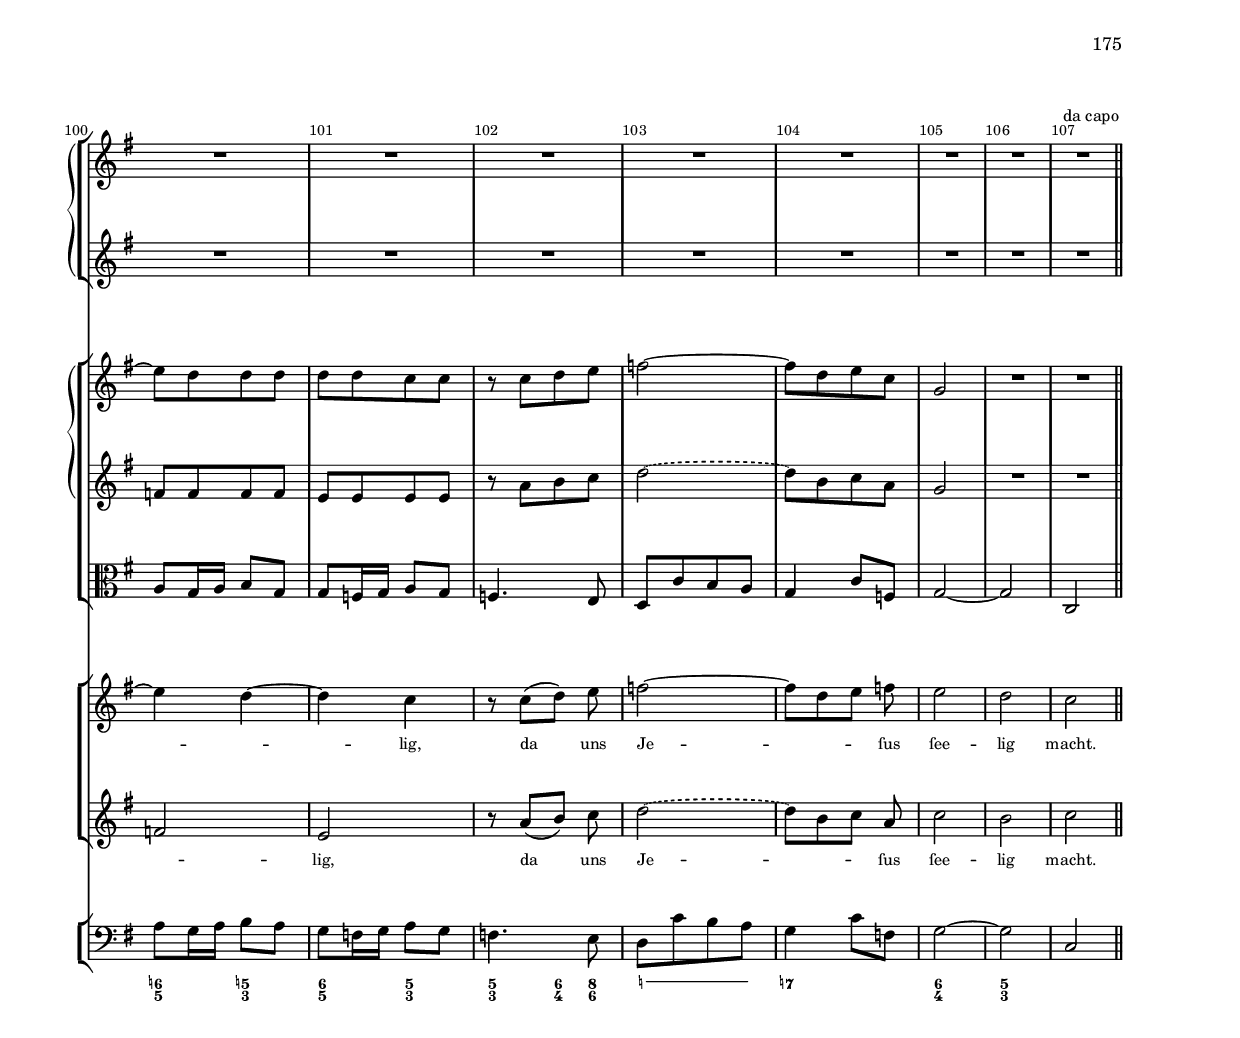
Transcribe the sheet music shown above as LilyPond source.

% (c) 2020 by Wolfgang Esser-Skala.
% This file is licensed under the Creative Commons Attribution-NonCommercial-ShareAlike 4.0 International License.
% To view a copy of this license, visit http://creativecommons.org/licenses/by-nc-sa/4.0/.

\version "2.18.0"

\include "../definitions.ly"

\paper { first-page-number = #151 }

#(set-global-staff-size 15.87)

\book {
% 	\bookpart {
% 		\paper { evenHeaderMarkup = {} oddHeaderMarkup = {} }
% 		\partTitle "L U K A S" "X X I I I"
% 	}
% 	\bookpart {
% 		\paper { evenHeaderMarkup = {} oddHeaderMarkup = {} }
% 		\markup \null
% 	}
% 	\bookpart {
% 		\header {
% 			movement = \movementTitle "2.1" "R E C I T A T I V O" "Und der gantze Hauffe ſtund auf"
% 		}
% 		\paper {
% 			system-system-spacing.basic-distance = #23
% 			system-system-spacing.minimum-distance = #23
% 			systems-per-page = #2
% 		}
% 		\score {
% 			<<
% 				\new Staff {
% 					\set Staff.instrumentName = "Evangeliſt"
% 					\new Voice = "Tenore" { \dynamicUp \UndDerGantzeTenoreNotes }
% 				}
% 				\new Lyrics \lyricsto Tenore \UndDerGantzeTenoreLyrics
% 				\new StaffGroup <<
% 					\new Staff {
% 						\set Staff.instrumentName = "Cembalo"
% 						\UndDerGantzeOrgano
% 					}
% 				>>
% 				\new FiguredBass { \UndDerGantzeBassFigures }
% 			>>
% 			\layout { }
% 			\midi { \tempo 4 = 60 }
% 		}
% 	}
% 	\bookpart {
% 		\header {
% 			movement = \movementTitle "2.2" "C O R O" "Dieſen finden wir, daß Er das Volck abwendet"
% 		}
% 		\paper { systems-per-page = #1 }
% 		\score {
% 			<<
% 				\new StaffGroup <<
% 					\new GrandStaff <<
% 						\new Staff {
% 							\set Staff.instrumentName = "Oboe I"
% 							\DiesenFindenWirOboeI
% 						}
% 						\new Staff {
% 							\set Staff.instrumentName = "Oboe II"
% 							\DiesenFindenWirOboeII
% 						}
% 					>>
% 				>>
% 				\new StaffGroup <<
% 					\new GrandStaff \with { \violinGroupDistance } <<
% 						\new Staff {
% 							\set Staff.instrumentName = "Violino I"
% 							\DiesenFindenWirViolinoI
% 						}
% 						\new Staff {
% 							\set Staff.instrumentName = "Violino II"
% 							\DiesenFindenWirViolinoII
% 						}
% 					>>
% 					\new Staff {
% 						\set Staff.instrumentName = "Viola"
% 						\DiesenFindenWirViola
% 					}
% 				>>
% 				\new ChoirStaff <<
% 					\new Staff {
% 						\set Staff.instrumentName = "Canto"
% 						\new Voice = "Soprano" { \dynamicUp \DiesenFindenWirSopranoNotes }
% 					}
% 					\new Lyrics \lyricsto Soprano \DiesenFindenWirSopranoLyrics
% 					
% 					\new Staff {
% 						\set Staff.instrumentName = "Alto"
% 						\new Voice = "Alto" { \dynamicUp \DiesenFindenWirAltoNotes }
% 					}
% 					\new Lyrics \lyricsto Alto \DiesenFindenWirAltoLyrics
% 					
% 					\new Staff {
% 						\set Staff.instrumentName = "Tenore"
% 						\new Voice = "Tenore" { \dynamicUp \DiesenFindenWirTenoreNotes }
% 					}
% 					\new Lyrics \lyricsto Tenore \DiesenFindenWirTenoreLyrics
% 					
% 					\new Staff {
% 						\set Staff.instrumentName = "Basſo"
% 						\new Voice = "Basso" { \dynamicUp \DiesenFindenWirBassoNotes }
% 					}
% 					\new Lyrics \lyricsto Basso \DiesenFindenWirBassoLyrics
% 				>>
% 				\new StaffGroup <<
% 					\new Staff {
% 						\set Staff.instrumentName = "Cembalo"
% 						\DiesenFindenWirOrgano
% 					}
% 				>>
% 				\new FiguredBass { \DiesenFindenWirBassFigures }
% 			>>
% 			\layout { }
% 			\midi { \tempo 4. = 70 }
% 		}
% 	}
% 	\bookpart {
% 		\header {
% 			movement = \movementTitle "2.3" "R E C I T A T I V O" "Pilatus aber fragte Ihn"
% 		}
% 		\paper {
% 			system-system-spacing.basic-distance = #23
% 			system-system-spacing.minimum-distance = #23
% 			systems-per-page = #4
% 		}
% 		\score {
% 			<<
% 				\new Staff {
% 					\set Staff.instrumentName = \markup { \center-column { "Evangeliſt" "Pilatus" } }
% 					\new Voice = "Tenore" { \dynamicUp \PilatusAberTenoreNotes }
% 				}
% 				\new Lyrics \lyricsto Tenore \PilatusAberTenoreLyrics
% 				\new StaffGroup <<
% 					\new Staff {
% 						\set Staff.instrumentName = "Cembalo"
% 						\PilatusAberOrgano
% 					}
% 				>>
% 				\new FiguredBass { \PilatusAberBassFigures }
% 			>>
% 			\layout { }
% 			\midi { \tempo 4 = 60 }
% 		}
% 	}
% 	\bookpart {
% 		\header {
% 			movement = \movementTitle "2.4" "C O R O" "Er hat das Volck erreget"
% 		}
% 		\paper { systems-per-page = #1 }
% 		\score {
% 			<<
% 				\new StaffGroup <<
% 					\new GrandStaff <<
% 						\new Staff {
% 							\set Staff.instrumentName = "Oboe I"
% 							\ErHatDasVolckOboeI
% 						}
% 						\new Staff {
% 							\set Staff.instrumentName = "Oboe II"
% 							\ErHatDasVolckOboeII
% 						}
% 					>>
% 				>>
% 				\new StaffGroup <<
% 					\new GrandStaff \with { \violinGroupDistance } <<
% 						\new Staff {
% 							\set Staff.instrumentName = "Violino I"
% 							\ErHatDasVolckViolinoI
% 						}
% 						\new Staff {
% 							\set Staff.instrumentName = "Violino II"
% 							\ErHatDasVolckViolinoII
% 						}
% 					>>
% 					\new Staff {
% 						\set Staff.instrumentName = "Viola"
% 						\ErHatDasVolckViola
% 					}
% 				>>
% 				\new ChoirStaff <<
% 					\new Staff {
% 						\set Staff.instrumentName = "Canto"
% 						\new Voice = "Soprano" { \dynamicUp \ErHatDasVolckSopranoNotes }
% 					}
% 					\new Lyrics \lyricsto Soprano \ErHatDasVolckSopranoLyrics
% 					
% 					\new Staff {
% 						\set Staff.instrumentName = "Alto"
% 						\new Voice = "Alto" { \dynamicUp \ErHatDasVolckAltoNotes }
% 					}
% 					\new Lyrics \lyricsto Alto \ErHatDasVolckAltoLyrics
% 					
% 					\new Staff {
% 						\set Staff.instrumentName = "Tenore"
% 						\new Voice = "Tenore" { \dynamicUp \ErHatDasVolckTenoreNotes }
% 					}
% 					\new Lyrics \lyricsto Tenore \ErHatDasVolckTenoreLyrics
% 					
% 					\new Staff {
% 						\set Staff.instrumentName = "Basſo"
% 						\new Voice = "Basso" { \dynamicUp \ErHatDasVolckBassoNotes }
% 					}
% 					\new Lyrics \lyricsto Basso \ErHatDasVolckBassoLyrics
% 				>>
% 				\new StaffGroup <<
% 					\new Staff {
% 						\set Staff.instrumentName = "Cembalo"
% 						\ErHatDasVolckOrgano
% 					}
% 				>>
% 				\new FiguredBass { \ErHatDasVolckBassFigures }
% 			>>
% 			\layout { }
% 			\midi { \tempo 4 = 100 }
% 		}
% 	}
% 	\bookpart {
% 		\header {
% 			movement = \movementTitle "2.5" "R E C I T A T I V O" "Da aber Pilatus Galiläam hörete"
% 		}
% 		\paper {
% 			system-system-spacing.basic-distance = #23
% 			system-system-spacing.minimum-distance = #23
% 			systems-per-page = #5
% 		}
% 		\score {
% 			<<
% 				\new Staff {
% 					\set Staff.instrumentName = "Evangeliſt"
% 					\new Voice = "Tenore" { \dynamicUp \DaAberPilatusTenoreNotes }
% 				}
% 				\new Lyrics \lyricsto Tenore \DaAberPilatusTenoreLyrics
% 				\new StaffGroup <<
% 					\new Staff {
% 						\set Staff.instrumentName = "Cembalo"
% 						\DaAberPilatusOrgano
% 					}
% 				>>
% 				\new FiguredBass { \DaAberPilatusBassFigures }
% 			>>
% 			\layout { }
% 			\midi { \tempo 4 = 60 }
% 		}
% 	}
% 	\bookpart {
% 		\header {
% 			movement = \movementTitle "2.6" "C H O R A L" "Iſt Gott für mich, ſo trete"
% 		}
% 		\paper {
% 			system-system-spacing.basic-distance = #35
% 			system-system-spacing.minimum-distance = #35
% 			systems-per-page = #2
% 		}
% 		\score {
% 			<<
% 				\new ChoirStaff \with { \twoStanzaDistance } <<
% 					\new Staff {
% 						\set Staff.instrumentName = \markup { \center-column { "Canto" "Violino I" "Oboe I" } }
% 						\new Voice = "Soprano" { \dynamicUp \IstGottFuerSopranoNotes }
% 					}
% 					\new Lyrics \lyricsto Soprano \IstGottFuerSopranoLyricsA
% 					\new Lyrics \lyricsto Soprano \IstGottFuerSopranoLyricsB
% 					
% 					\new Staff {
% 						\set Staff.instrumentName = \markup { \center-column { "Alto" "Violino II" "Oboe II" } }
% 						\new Voice = "Alto" { \dynamicUp \IstGottFuerAltoNotes }
% 					}
% 					\new Lyrics \lyricsto Alto \IstGottFuerAltoLyricsA
% 					\new Lyrics \lyricsto Alto \IstGottFuerAltoLyricsB
% 					
% 					\new Staff {
% 						\set Staff.instrumentName = \markup { \center-column { "Tenore" "Viola" } }
% 						\new Voice = "Tenore" { \dynamicUp \IstGottFuerTenoreNotes }
% 					}
% 					\new Lyrics \lyricsto Tenore \IstGottFuerTenoreLyricsA
% 					\new Lyrics \lyricsto Tenore \IstGottFuerTenoreLyricsB
% 					
% 					\new Staff {
% 						\set Staff.instrumentName = "Basſo"
% 						\new Voice = "Basso" { \dynamicUp \IstGottFuerBassoNotes }
% 					}
% 					\new Lyrics \lyricsto Basso \IstGottFuerBassoLyricsA
% 					\new Lyrics \lyricsto Basso \IstGottFuerBassoLyricsB
% 				>>
% 				\new StaffGroup <<
% 					\new Staff {
% 						\set Staff.instrumentName = "Cembalo"
% 						\IstGottFuerOrgano
% 					}
% 				>>
% 				\new FiguredBass { \IstGottFuerBassFigures }
% 			>>
% 			\layout { }
% 			\midi { \tempo 4 = 90 }
% 		}
% 	}
% 	\bookpart {
% 		\header {
% 			movement = \movementTitle "2.7" "R E C I T A T I V O" "Pilatus aber rief die Hohenprieſter"
% 		}
% 		\paper {
% 			system-system-spacing.basic-distance = #23
% 			system-system-spacing.minimum-distance = #23
% 			systems-per-page = #4
% 		}
% 		\score {
% 			<<
% 				\new Staff {
% 					\set Staff.instrumentName = \markup { \center-column { "Evangeliſt" "Pilatus" } }
% 					\new Voice = "Tenore" { \dynamicUp \PilatusAberRiefTenoreNotes }
% 				}
% 				\new Lyrics \lyricsto Tenore \PilatusAberRiefTenoreLyrics
% 				\new StaffGroup <<
% 					\new Staff {
% 						\set Staff.instrumentName = "Cembalo"
% 						\PilatusAberRiefOrgano
% 					}
% 				>>
% 				\new FiguredBass { \PilatusAberRiefBassFigures }
% 			>>
% 			\layout { }
% 			\midi { \tempo 4 = 60 }
% 		}
% 	}
% 	\bookpart {
% 		\header {
% 			movement = \movementTitle "2.8" "C O R O" "Hinweg mit dieſem"
% 		}
% 		\paper { systems-per-page = #1 }
% 		\score {
% 			<<
% 				\new StaffGroup <<
% 					\new GrandStaff <<
% 						\new Staff {
% 							\set Staff.instrumentName = "Oboe I"
% 							\HinwegMitDiesemOboeI
% 						}
% 						\new Staff {
% 							\set Staff.instrumentName = "Oboe II"
% 							\HinwegMitDiesemOboeII
% 						}
% 					>>
% 				>>
% 				\new StaffGroup <<
% 					\new GrandStaff \with { \violinGroupDistance } <<
% 						\new Staff {
% 							\set Staff.instrumentName = "Violino I"
% 							\HinwegMitDiesemViolinoI
% 						}
% 						\new Staff {
% 							\set Staff.instrumentName = "Violino II"
% 							\HinwegMitDiesemViolinoII
% 						}
% 					>>
% 					\new Staff {
% 						\set Staff.instrumentName = "Viola"
% 						\HinwegMitDiesemViola
% 					}
% 				>>
% 				\new ChoirStaff <<
% 					\new Staff {
% 						\set Staff.instrumentName = "Canto"
% 						\new Voice = "Soprano" { \dynamicUp \HinwegMitDiesemSopranoNotes }
% 					}
% 					\new Lyrics \lyricsto Soprano \HinwegMitDiesemSopranoLyrics
% 					
% 					\new Staff {
% 						\set Staff.instrumentName = "Alto"
% 						\new Voice = "Alto" { \dynamicUp \HinwegMitDiesemAltoNotes }
% 					}
% 					\new Lyrics \lyricsto Alto \HinwegMitDiesemAltoLyrics
% 					
% 					\new Staff {
% 						\set Staff.instrumentName = "Tenore"
% 						\new Voice = "Tenore" { \dynamicUp \HinwegMitDiesemTenoreNotes }
% 					}
% 					\new Lyrics \lyricsto Tenore \HinwegMitDiesemTenoreLyrics
% 					
% 					\new Staff {
% 						\set Staff.instrumentName = "Basſo"
% 						\new Voice = "Basso" { \dynamicUp \HinwegMitDiesemBassoNotes }
% 					}
% 					\new Lyrics \lyricsto Basso \HinwegMitDiesemBassoLyrics
% 				>>
% 				\new StaffGroup <<
% 					\new Staff {
% 						\set Staff.instrumentName = "Cembalo"
% 						\HinwegMitDiesemOrgano
% 					}
% 				>>
% 				\new FiguredBass { \HinwegMitDiesemBassFigures }
% 			>>
% 			\layout { }
% 			\midi { \tempo 4 = 100 }
% 		}
% 	}
% 	\bookpart {
% 		\header {
% 			movement = \movementTitle "2.9" "R E C I T A T I V O" "Welcher war um einen Aufruhr"
% 		}
% 		\paper { systems-per-page = #1 }
% 		\score {
% 			<<
% 				\new StaffGroup <<
% 					\new GrandStaff \with { \violinGroupDistance } <<
% 						\new Staff {
% 							\set Staff.instrumentName = "Violino I"
% 							\WelcherWarUmViolinoI
% 						}
% 						\new Staff {
% 							\set Staff.instrumentName = "Violino II"
% 							\WelcherWarUmViolinoII
% 						}
% 					>>
% 					\new Staff {
% 						\set Staff.instrumentName = "Viola"
% 						\WelcherWarUmViola
% 					}
% 				>>
% 				\new Staff {
% 					\set Staff.instrumentName = \markup { \center-column { "Evangeliſt" "Pilatus" } }
% 					\new Voice = "Evangelist" { \dynamicUp \WelcherWarUmEvangelistNotes }
% 				}
% 				\new Lyrics \lyricsto Evangelist \WelcherWarUmEvangelistLyrics
% 				\new ChoirStaff <<
% 					\new Staff {
% 						\set Staff.instrumentName = "Canto"
% 						\new Voice = "Soprano" { \dynamicUp \WelcherWarUmSopranoNotes }
% 					}
% 					\new Lyrics \lyricsto Soprano \WelcherWarUmSopranoLyrics
% 					
% 					\new Staff {
% 						\set Staff.instrumentName = "Alto"
% 						\new Voice = "Alto" { \dynamicUp \WelcherWarUmAltoNotes }
% 					}
% 					\new Lyrics \lyricsto Alto \WelcherWarUmAltoLyrics
% 					
% 					\new Staff {
% 						\set Staff.instrumentName = "Tenore"
% 						\new Voice = "Tenore" { \dynamicUp \WelcherWarUmTenoreNotes }
% 					}
% 					\new Lyrics \lyricsto Tenore \WelcherWarUmTenoreLyrics
% 					
% 					\new Staff {
% 						\set Staff.instrumentName = "Basſo"
% 						\new Voice = "Basso" { \dynamicUp \WelcherWarUmBassoNotes }
% 					}
% 					\new Lyrics \lyricsto Basso \WelcherWarUmBassoLyrics
% 				>>
% 				\new StaffGroup <<
% 					\new Staff {
% 						\set Staff.instrumentName = "Cembalo"
% 						\WelcherWarUmOrgano
% 					}
% 				>>
% 				\new FiguredBass { \WelcherWarUmBassFigures }
% 			>>
% 			\layout { }
% 			\midi { \tempo 4 = 60 }
% 		}
% 	}
% 	\bookpart {
% 		\header {
% 			movement = \movementTitle "2.10" "C O R O" "Es ſoll der fromme Jeſus ſterben"
% 		}
% 		\paper { systems-per-page = #1 }
% 		\score {
% 			<<
% 				\new StaffGroup <<
% 					\new GrandStaff <<
% 						\new Staff {
% 							\set Staff.instrumentName = "Oboe I"
% 							\EsSollDerOboeI
% 						}
% 						\new Staff {
% 							\set Staff.instrumentName = "Oboe II"
% 							\EsSollDerOboeII
% 						}
% 					>>
% 				>>
% 				\new StaffGroup <<
% 					\new GrandStaff \with { \violinGroupDistance } <<
% 						\new Staff {
% 							\set Staff.instrumentName = "Violino I"
% 							\EsSollDerViolinoI
% 						}
% 						\new Staff {
% 							\set Staff.instrumentName = "Violino II"
% 							\EsSollDerViolinoII
% 						}
% 					>>
% 					\new Staff {
% 						\set Staff.instrumentName = "Viola"
% 						\EsSollDerViola
% 					}
% 				>>
% 				\new ChoirStaff <<
% 					\new Staff {
% 						\set Staff.instrumentName = "Canto"
% 						\new Voice = "Soprano" { \dynamicUp \EsSollDerSopranoNotes }
% 					}
% 					\new Lyrics \lyricsto Soprano \EsSollDerSopranoLyrics
% 					
% 					\new Staff {
% 						\set Staff.instrumentName = "Alto"
% 						\new Voice = "Alto" { \dynamicUp \EsSollDerAltoNotes }
% 					}
% 					\new Lyrics \lyricsto Alto \EsSollDerAltoLyrics
% 					
% 					\new Staff {
% 						\set Staff.instrumentName = "Tenore"
% 						\new Voice = "Tenore" { \dynamicUp \EsSollDerTenoreNotes }
% 					}
% 					\new Lyrics \lyricsto Tenore \EsSollDerTenoreLyrics
% 					
% 					\new Staff {
% 						\set Staff.instrumentName = "Basſo"
% 						\new Voice = "Basso" { \dynamicUp \EsSollDerBassoNotes }
% 					}
% 					\new Lyrics \lyricsto Basso \EsSollDerBassoLyrics
% 				>>
% 				\new StaffGroup <<
% 					\new Staff {
% 						\set Staff.instrumentName = "Cembalo"
% 						\EsSollDerOrgano
% 					}
% 				>>
% 				\new FiguredBass { \EsSollDerBassFigures }
% 			>>
% 			\layout { }
% 			\midi { \tempo 4 = 100 }
% 		}
% 	}
% 	\bookpart {
% 		\header {
% 			movement = \movementTitle "2.11" "R E C I T A T I V O" "Und als ſie Ihn hinführeten"
% 		}
% 		\paper {
% 			system-system-spacing.basic-distance = #23
% 			system-system-spacing.minimum-distance = #23
% 			systems-per-page = #3
% 		}
% 		\score {
% 			<<
% 				\new Staff {
% 					\set Staff.instrumentName = "Evangeliſt"
% 					\new Voice = "Tenore" { \dynamicUp \UndAlsSieTenoreNotes }
% 				}
% 				\new Lyrics \lyricsto Tenore \UndAlsSieTenoreLyrics
% 				\new StaffGroup <<
% 					\new Staff {
% 						\set Staff.instrumentName = "Cembalo"
% 						\UndAlsSieOrgano
% 					}
% 				>>
% 				\new FiguredBass { \UndAlsSieBassFigures }
% 			>>
% 			\layout { }
% 			\midi { \tempo 4 = 60 }
% 		}
% 	}
% 	\bookpart {
% 		\header {
% 			movement = \movementTitle "2.12" "C O R O" "Es ſoll der fromme Jeſus ſterben [da capo]"
% 		}
% 		\paper { systems-per-page = #1 }
% 		\score {
% 			<<
% 				\new StaffGroup <<
% 					\new GrandStaff <<
% 						\new Staff {
% 							\set Staff.instrumentName = \markup { \center-column { "Flauto" "traverso I" } }
% 							\EsSollDerBFlautoI
% 						}
% 						\new Staff {
% 							\set Staff.instrumentName = \markup { \center-column { "Flauto" "traverso II" } }
% 							\EsSollDerBFlautoII
% 						}
% 					>>
% 				>>
% 				\new StaffGroup <<
% 					\new GrandStaff \with { \violinGroupDistance } <<
% 						\new Staff {
% 							\set Staff.instrumentName = "Violino I"
% 							\EsSollDerBViolinoI
% 						}
% 						\new Staff {
% 							\set Staff.instrumentName = "Violino II"
% 							\EsSollDerBViolinoII
% 						}
% 					>>
% 					\new Staff {
% 						\set Staff.instrumentName = "Viola"
% 						\EsSollDerBViola
% 					}
% 				>>
% 				\new ChoirStaff <<
% 					\new Staff {
% 						\set Staff.instrumentName = "Canto I"
% 						\new Voice = "SopranoI" { \dynamicUp \EsSollDerBSopranoINotes }
% 					}
% 					\new Lyrics \lyricsto SopranoI \EsSollDerBSopranoILyrics
% 					
% 					\new Staff {
% 						\set Staff.instrumentName = "Canto II"
% 						\new Voice = "SopranoII" { \dynamicUp \EsSollDerBSopranoIINotes }
% 					}
% 					\new Lyrics \lyricsto SopranoII \EsSollDerBSopranoIILyrics
% 					
% 					\new Staff {
% 						\set Staff.instrumentName = "Alto"
% 						\new Voice = "Alto" { \dynamicUp \EsSollDerBAltoNotes }
% 					}
% 					\new Lyrics \lyricsto Alto \EsSollDerBAltoLyrics
% 					
% 					\new Staff {
% 						\set Staff.instrumentName = "Tenore"
% 						\new Voice = "Tenore" { \dynamicUp \EsSollDerBTenoreNotes }
% 					}
% 					\new Lyrics \lyricsto Tenore \EsSollDerBTenoreLyrics
% 					
% 					\new Staff {
% 						\set Staff.instrumentName = "Basſo"
% 						\new Voice = "Basso" { \dynamicUp \EsSollDerBBassoNotes }
% 					}
% 					\new Lyrics \lyricsto Basso \EsSollDerBBassoLyrics
% 				>>
% 				\new StaffGroup <<
% 					\new Staff {
% 						\set Staff.instrumentName = "Cembalo"
% 						\EsSollDerBOrgano
% 					}
% 				>>
% 				\new FiguredBass { \EsSollDerBBassFigures }
% 			>>
% 			\layout { }
% 			\midi { \tempo 4 = 100 }
% 		}
% 	}
% 	\bookpart {
% 		\header {
% 			movement = \movementTitle "2.13" "R E C I T A T I V O" "Jeſus aber wandte ſich um zu ihnen"
% 		}
% 		\paper {
% 			system-system-spacing.basic-distance = #35
% 			system-system-spacing.minimum-distance = #35
% 			systems-per-page = #2
% 		}
% 		\score {
% 			<<
% 				\new StaffGroup <<
% 					\new GrandStaff \with { \violinGroupDistance } <<
% 						\new Staff {
% 							\set Staff.instrumentName = "Violino I"
% 							\JesusAberWandteViolinoI
% 						}
% 						\new Staff {
% 							\set Staff.instrumentName = "Violino II"
% 							\JesusAberWandteViolinoII
% 						}
% 					>>
% 					\new Staff {
% 						\set Staff.instrumentName = "Viola"
% 						\JesusAberWandteViola
% 					}
% 				>>
% 				\new Staff {
% 					\set Staff.instrumentName = \markup { \center-column { "Evangeliſt" "Jeſus" } }
% 					\new Voice = "Tenore" { \dynamicUp \JesusAberWandteTenoreNotes }
% 				}
% 				\new Lyrics \lyricsto Tenore \JesusAberWandteTenoreLyrics
% 				\new StaffGroup <<
% 					\new Staff {
% 						\set Staff.instrumentName = "Cembalo"
% 						\JesusAberWandteOrgano
% 					}
% 				>>
% 				\new FiguredBass { \JesusAberWandteBassFigures }
% 			>>
% 			\layout { }
% 			\midi { \tempo 4 = 60 }
% 		}
% 	}
% 	\bookpart {
% 		\header {
% 			movement = \movementTitle "2.14" "A R I A" "Nimm, ſichrer Menſch, des Höchſten Rath zu Hertzen"
% 		}
% 		\paper {
% 			system-system-spacing.basic-distance = #20
% 			system-system-spacing.minimum-distance = #20
% 			systems-per-page = #2
% 		}
% 		\score {
% 			<<
% 				\new StaffGroup <<
% 					\new GrandStaff <<
% 						\new Staff {
% 							\set Staff.instrumentName = "Oboe I"
% 							\NimmSichrerOboeI
% 						}
% 						\new Staff {
% 							\set Staff.instrumentName = "Oboe II"
% 							\NimmSichrerOboeII
% 						}
% 					>>
% 				>>
% 				\new StaffGroup <<
% 					\new GrandStaff \with { \violinGroupDistance } <<
% 						\new Staff {
% 							\set Staff.instrumentName = "Violino I"
% 							\NimmSichrerViolinoI
% 						}
% 						\new Staff {
% 							\set Staff.instrumentName = "Violino II"
% 							\NimmSichrerViolinoII
% 						}
% 					>>
% 					\new Staff {
% 						\set Staff.instrumentName = "Viola"
% 						\NimmSichrerViola
% 					}
% 				>>
% 				\new Staff \with { \smallerStaffDistance } {
% 					\set Staff.instrumentName = \markup { \center-column { "Basſo" "solo" } }
% 					\new Voice = "Basso" { \dynamicUp \NimmSichrerBassoNotes }
% 				}
% 				\new Lyrics \lyricsto Basso \NimmSichrerBassoLyrics
% 				\new StaffGroup <<
% 					\new Staff {
% 						\set Staff.instrumentName = "Cembalo"
% 						\NimmSichrerOrgano
% 					}
% 				>>
% 				\new FiguredBass { \NimmSichrerBassFigures }
% 			>>
% 			\layout { }
% 			\midi { \tempo 4 = 80 }
% 		}
% 	}
% 	\bookpart {
% 		\header {
% 			movement = \movementTitle "2.15" "C H O R A L" "Wie heftig unſre Sünden"
% 		}
% 		\paper {
% 			system-system-spacing.basic-distance = #35
% 			system-system-spacing.minimum-distance = #35
% 			systems-per-page = #2
% 		}
% 		\score {
% 			<<
% 				\new ChoirStaff <<
% 					\new Staff {
% 						\set Staff.instrumentName = \markup { \center-column { "Canto" "Violino I" "Oboe I" } }
% 						\new Voice = "Soprano" { \dynamicUp \WieHeftigSopranoNotes }
% 					}
% 					\new Lyrics \lyricsto Soprano \WieHeftigSopranoLyrics
% 					
% 					\new Staff {
% 						\set Staff.instrumentName = \markup { \center-column { "Alto" "Violino II" "Oboe II" } }
% 						\new Voice = "Alto" { \dynamicUp \WieHeftigAltoNotes }
% 					}
% 					\new Lyrics \lyricsto Alto \WieHeftigAltoLyrics
% 					
% 					\new Staff {
% 						\set Staff.instrumentName = \markup { \center-column { "Tenore" "Viola" } }
% 						\new Voice = "Tenore" { \dynamicUp \WieHeftigTenoreNotes }
% 					}
% 					\new Lyrics \lyricsto Tenore \WieHeftigTenoreLyrics
% 					
% 					\new Staff {
% 						\set Staff.instrumentName = "Basſo"
% 						\new Voice = "Basso" { \dynamicUp \WieHeftigBassoNotes }
% 					}
% 					\new Lyrics \lyricsto Basso \WieHeftigBassoLyrics
% 				>>
% 				\new StaffGroup <<
% 					\new Staff {
% 						\set Staff.instrumentName = "Cembalo"
% 						\WieHeftigOrgano
% 					}
% 				>>
% 				\new FiguredBass { \WieHeftigBassFigures }
% 			>>
% 			\layout { }
% 			\midi { \tempo 4 = 90 }
% 		}
% 	}
% 	\bookpart {
% 		\header {
% 			movement = \movementTitle "2.16" "R E C I T A T I V O" "Es wurden aber auch hingeführet"
% 		}
% 		\paper {
% 			system-system-spacing.basic-distance = #23
% 			system-system-spacing.minimum-distance = #23
% 			systems-per-page = #4
% 		}
% 		\score {
% 			<<
% 				\new Staff {
% 					\set Staff.instrumentName = \markup { \center-column { "Evangeliſt" "Jeſus" } }
% 					\new Voice = "Tenore" { \dynamicUp \EsWurdenAberTenoreNotes }
% 				}
% 				\new Lyrics \lyricsto Tenore \EsWurdenAberTenoreLyrics
% 				\new StaffGroup <<
% 					\new Staff {
% 						\set Staff.instrumentName = "Cembalo"
% 						\EsWurdenAberOrgano
% 					}
% 				>>
% 				\new FiguredBass { \EsWurdenAberBassFigures }
% 			>>
% 			\layout { }
% 			\midi { \tempo 4 = 60 }
% 		}
% 	}
% 	\bookpart {
% 		\header {
% 			movement = \movementTitle "2.17" "C O R O" "Er hat andern geholfen"
% 		}
% 		\paper { systems-per-page = #1 }
% 		\score {
% 			<<
% 				\new StaffGroup <<
% 					\new GrandStaff <<
% 						\new Staff {
% 							\set Staff.instrumentName = "Oboe I"
% 							\ErHatAndernOboeI
% 						}
% 						\new Staff {
% 							\set Staff.instrumentName = "Oboe II"
% 							\ErHatAndernOboeII
% 						}
% 					>>
% 				>>
% 				\new StaffGroup <<
% 					\new GrandStaff \with { \violinGroupDistance } <<
% 						\new Staff {
% 							\set Staff.instrumentName = "Violino I"
% 							\ErHatAndernViolinoI
% 						}
% 						\new Staff {
% 							\set Staff.instrumentName = "Violino II"
% 							\ErHatAndernViolinoII
% 						}
% 					>>
% 					\new Staff {
% 						\set Staff.instrumentName = "Viola"
% 						\ErHatAndernViola
% 					}
% 				>>
% 				\new Staff {
% 					\set Staff.instrumentName = "Evangeliſt"
% 					\new Voice = "Evangelist" { \dynamicUp \ErHatAndernEvangelistNotes }
% 				}
% 				\new Lyrics \lyricsto Evangelist \ErHatAndernEvangelistLyrics
% 				\new ChoirStaff <<
% 					\new Staff {
% 						\set Staff.instrumentName = "Canto"
% 						\new Voice = "Soprano" { \dynamicUp \ErHatAndernSopranoNotes }
% 					}
% 					\new Lyrics \lyricsto Soprano \ErHatAndernSopranoLyrics
% 					
% 					\new Staff {
% 						\set Staff.instrumentName = "Alto"
% 						\new Voice = "Alto" { \dynamicUp \ErHatAndernAltoNotes }
% 					}
% 					\new Lyrics \lyricsto Alto \ErHatAndernAltoLyrics
% 					
% 					\new Staff {
% 						\set Staff.instrumentName = "Tenore"
% 						\new Voice = "Tenore" { \dynamicUp \ErHatAndernTenoreNotes }
% 					}
% 					\new Lyrics \lyricsto Tenore \ErHatAndernTenoreLyrics
% 					
% 					\new Staff {
% 						\set Staff.instrumentName = "Basſo"
% 						\new Voice = "Basso" { \dynamicUp \ErHatAndernBassoNotes }
% 					}
% 					\new Lyrics \lyricsto Basso \ErHatAndernBassoLyrics
% 				>>
% 				\new StaffGroup <<
% 					\new Staff {
% 						\set Staff.instrumentName = "Cembalo"
% 						\ErHatAndernOrgano
% 					}
% 				>>
% 				\new FiguredBass { \ErHatAndernBassFigures }
% 			>>
% 			\layout { }
% 			\midi { \tempo 4 = 110 }
% 		}
% 	}
% 	\bookpart {
% 		\header {
% 			movement = \movementTitle "2.18" "A R I A" "Verdamliche Bosheit, entſetzliche Wuth"
% 		}
% 		\paper {
% 			systems-per-page = #1
% 		}
% 		\score {
% 			<<
% 				\new StaffGroup <<
% 					\new GrandStaff <<
% 						\new Staff {
% 							\set Staff.instrumentName = \markup { \center-column { "Flauto" "traverso I" } }
% 							\VerdamlicheBosheitFlautoI
% 						}
% 						\new Staff {
% 							\set Staff.instrumentName = \markup { \center-column { "Flauto" "traverso II" } }
% 							\VerdamlicheBosheitFlautoII
% 						}
% 					>>
% 				>>
% 				\new StaffGroup <<
% 					\new GrandStaff <<
% 						\new Staff {
% 							\set Staff.instrumentName = "Oboe I"
% 							\VerdamlicheBosheitOboeI
% 						}
% 						\new Staff {
% 							\set Staff.instrumentName = "Oboe II"
% 							\VerdamlicheBosheitOboeII
% 						}
% 					>>
% 				>>
% 				\new StaffGroup <<
% 					\new GrandStaff \with { \violinGroupDistance } <<
% 						\new Staff {
% 							\set Staff.instrumentName = "Violino I"
% 							\VerdamlicheBosheitViolinoI
% 						}
% 						\new Staff {
% 							\set Staff.instrumentName = "Violino II"
% 							\VerdamlicheBosheitViolinoII
% 						}
% 					>>
% 					\new Staff {
% 						\set Staff.instrumentName = "Viola"
% 						\VerdamlicheBosheitViola
% 					}
% 				>>
% 				\new Staff {
% 					\set Staff.instrumentName = \markup { \center-column { "Canto" "solo" } }
% 					\new Voice = "Soprano" { \dynamicUp \VerdamlicheBosheitSopranoNotes }
% 				}
% 				\new Lyrics \lyricsto Soprano \VerdamlicheBosheitSopranoLyrics
% 				\new StaffGroup <<
% 					\new Staff {
% 						\set Staff.instrumentName = "Cembalo"
% 						\VerdamlicheBosheitOrgano
% 					}
% 				>>
% 				\new FiguredBass { \VerdamlicheBosheitBassFigures }
% 			>>
% 			\layout { }
% 			\midi { \tempo 4 = 60 }
% 		}
% 	}
% 	\bookpart {
% 		\header {
% 			movement = \movementTitle "2.19" "R E C I T A T I V O" "Es war auch oben über Ihn geſchrieben"
% 		}
% 		\paper {
% 			system-system-spacing.basic-distance = #22
% 			system-system-spacing.minimum-distance = #22
% 			systems-per-page = #3
% 		}
% 		\score {
% 			<<
% 				\new StaffGroup <<
% 					\new Staff {
% 						\set Staff.instrumentName = "Violino I, II"
% 						\EsWarAuchViolinoI
% 					}
% 					\new Staff {
% 						\set Staff.instrumentName = "Viola"
% 						\EsWarAuchViola
% 					}
% 				>>
% 				\new Staff {
% 					\set Staff.instrumentName = \markup { \center-column { "Evangeliſt" "Übelthäter I, II" "Jeſus" } }
% 					\new Voice = "Tenore" { \dynamicUp \EsWarAuchTenoreNotes }
% 				}
% 				\new Lyrics \lyricsto Tenore \EsWarAuchTenoreLyrics
% 				\new StaffGroup <<
% 					\new Staff {
% 						\set Staff.instrumentName = "Cembalo"
% 						\EsWarAuchOrgano
% 					}
% 				>>
% 				\new FiguredBass { \EsWarAuchBassFigures }
% 			>>
% 			\layout { }
% 			\midi { \tempo 4 = 60 }
% 		}
% 	}
% 	\bookpart {
% 		\header {
% 			movement = \movementTitle "2.20" "C H O R A L" "Ich bin ein Glied an Deinem Leib"
% 		}
% 		\paper {
% 			system-system-spacing.basic-distance = #35
% 			system-system-spacing.minimum-distance = #35
% 			systems-per-page = #2
% 		}
% 		\score {
% 			<<
% 				\new ChoirStaff <<
% 					\new Staff {
% 						\set Staff.instrumentName = \markup { \center-column { "Canto" "Violino I" "Oboe I" } }
% 						\new Voice = "Soprano" { \dynamicUp \IchBinEinSopranoNotes }
% 					}
% 					\new Lyrics \lyricsto Soprano \IchBinEinSopranoLyrics
% 					
% 					\new Staff {
% 						\set Staff.instrumentName = \markup { \center-column { "Alto" "Violino II" "Oboe II" } }
% 						\new Voice = "Alto" { \dynamicUp \IchBinEinAltoNotes }
% 					}
% 					\new Lyrics \lyricsto Alto \IchBinEinAltoLyrics
% 					
% 					\new Staff {
% 						\set Staff.instrumentName = \markup { \center-column { "Tenore" "Viola" } }
% 						\new Voice = "Tenore" { \dynamicUp \IchBinEinTenoreNotes }
% 					}
% 					\new Lyrics \lyricsto Tenore \IchBinEinTenoreLyrics
% 					
% 					\new Staff {
% 						\set Staff.instrumentName = "Basſo"
% 						\new Voice = "Basso" { \dynamicUp \IchBinEinBassoNotes }
% 					}
% 					\new Lyrics \lyricsto Basso \IchBinEinBassoLyrics
% 				>>
% 				\new StaffGroup <<
% 					\new Staff {
% 						\set Staff.instrumentName = "Cembalo"
% 						\IchBinEinOrgano
% 					}
% 				>>
% 				\new FiguredBass { \IchBinEinBassFigures }
% 			>>
% 			\layout { }
% 			\midi { \tempo 4 = 90 }
% 		}
% 	}
% 	\bookpart {
% 		\header {
% 			movement = \movementTitle "2.21" "R E C I T A T I V O" "Und es war um die ſechſte Stunde"
% 		}
% 		\paper {
% 			system-system-spacing.basic-distance = #35
% 			system-system-spacing.minimum-distance = #35
% 			systems-per-page = #2
% 		}
% 		\score {
% 			<<
% 				\new StaffGroup <<
% 					\new GrandStaff \with { \violinGroupDistance } <<
% 						\new Staff {
% 							\set Staff.instrumentName = "Violino I"
% 							\UndEsWarViolinoI
% 						}
% 						\new Staff {
% 							\set Staff.instrumentName = "Violino II"
% 							\UndEsWarViolinoII
% 						}
% 					>>
% 					\new Staff {
% 						\set Staff.instrumentName = "Viola"
% 						\UndEsWarViola
% 					}
% 				>>
% 				\new Staff {
% 					\set Staff.instrumentName = \markup { \center-column { "Evangeliſt" "Jeſus" } }
% 					\new Voice = "Tenore" { \dynamicUp \UndEsWarTenoreNotes }
% 				}
% 				\new Lyrics \lyricsto Tenore \UndEsWarTenoreLyrics
% 				\new StaffGroup <<
% 					\new Staff {
% 						\set Staff.instrumentName = "Cembalo"
% 						\UndEsWarOrgano
% 					}
% 				>>
% 				\new FiguredBass { \UndEsWarBassFigures }
% 			>>
% 			\layout { }
% 			\midi { \tempo 4 = 60 }
% 		}
% 	}
	\bookpart {
		\header {
			movement = \movementTitle "2.22" "D U E T T O" "Ruhet ſanft, ihr holden Glieder"
		}
		\paper { systems-per-page = #1 }
		\score {
			<<
				\new StaffGroup <<
					\new GrandStaff <<
						\new Staff {
							\set Staff.instrumentName = \markup { \center-column { "Flauto" "traverso" "I" } }
							\RuhetSanftFlautoI
						}
						\new Staff {
							\set Staff.instrumentName = \markup { \center-column { "Flauto" "traverso" "II" } }
							\RuhetSanftFlautoII
						}
					>>
				>>
				\new StaffGroup <<
					\new GrandStaff \with { \violinGroupDistance } <<
						\new Staff {
							\set Staff.instrumentName = "Violino I"
							\RuhetSanftViolinoI
						}
						\new Staff {
							\set Staff.instrumentName = "Violino II"
							\RuhetSanftViolinoII
						}
					>>
					\new Staff {
						\set Staff.instrumentName = "Viola"
						\RuhetSanftViola
					}
				>>
				\new ChoirStaff <<
					\new Staff {
						\set Staff.instrumentName = \markup { \center-column { "Canto" "solo" } }
						\new Voice = "Soprano" { \dynamicUp \RuhetSanftSopranoNotes }
					}
					\new Lyrics \lyricsto Soprano \RuhetSanftSopranoLyrics
					
					\new Staff {
						\set Staff.instrumentName = \markup { \center-column { "Alto" "solo" } }
						\new Voice = "Alto" { \dynamicUp \RuhetSanftAltoNotes }
					}
					\new Lyrics \lyricsto Alto \RuhetSanftAltoLyrics
				>>
				\new StaffGroup <<
					\new Staff {
						\set Staff.instrumentName = "Cembalo"
						\RuhetSanftOrgano
					}
				>>
				\new FiguredBass { \RuhetSanftBassFigures }
			>>
			\layout { }
			\midi { \tempo 4 = 80 }
		}
	}
}